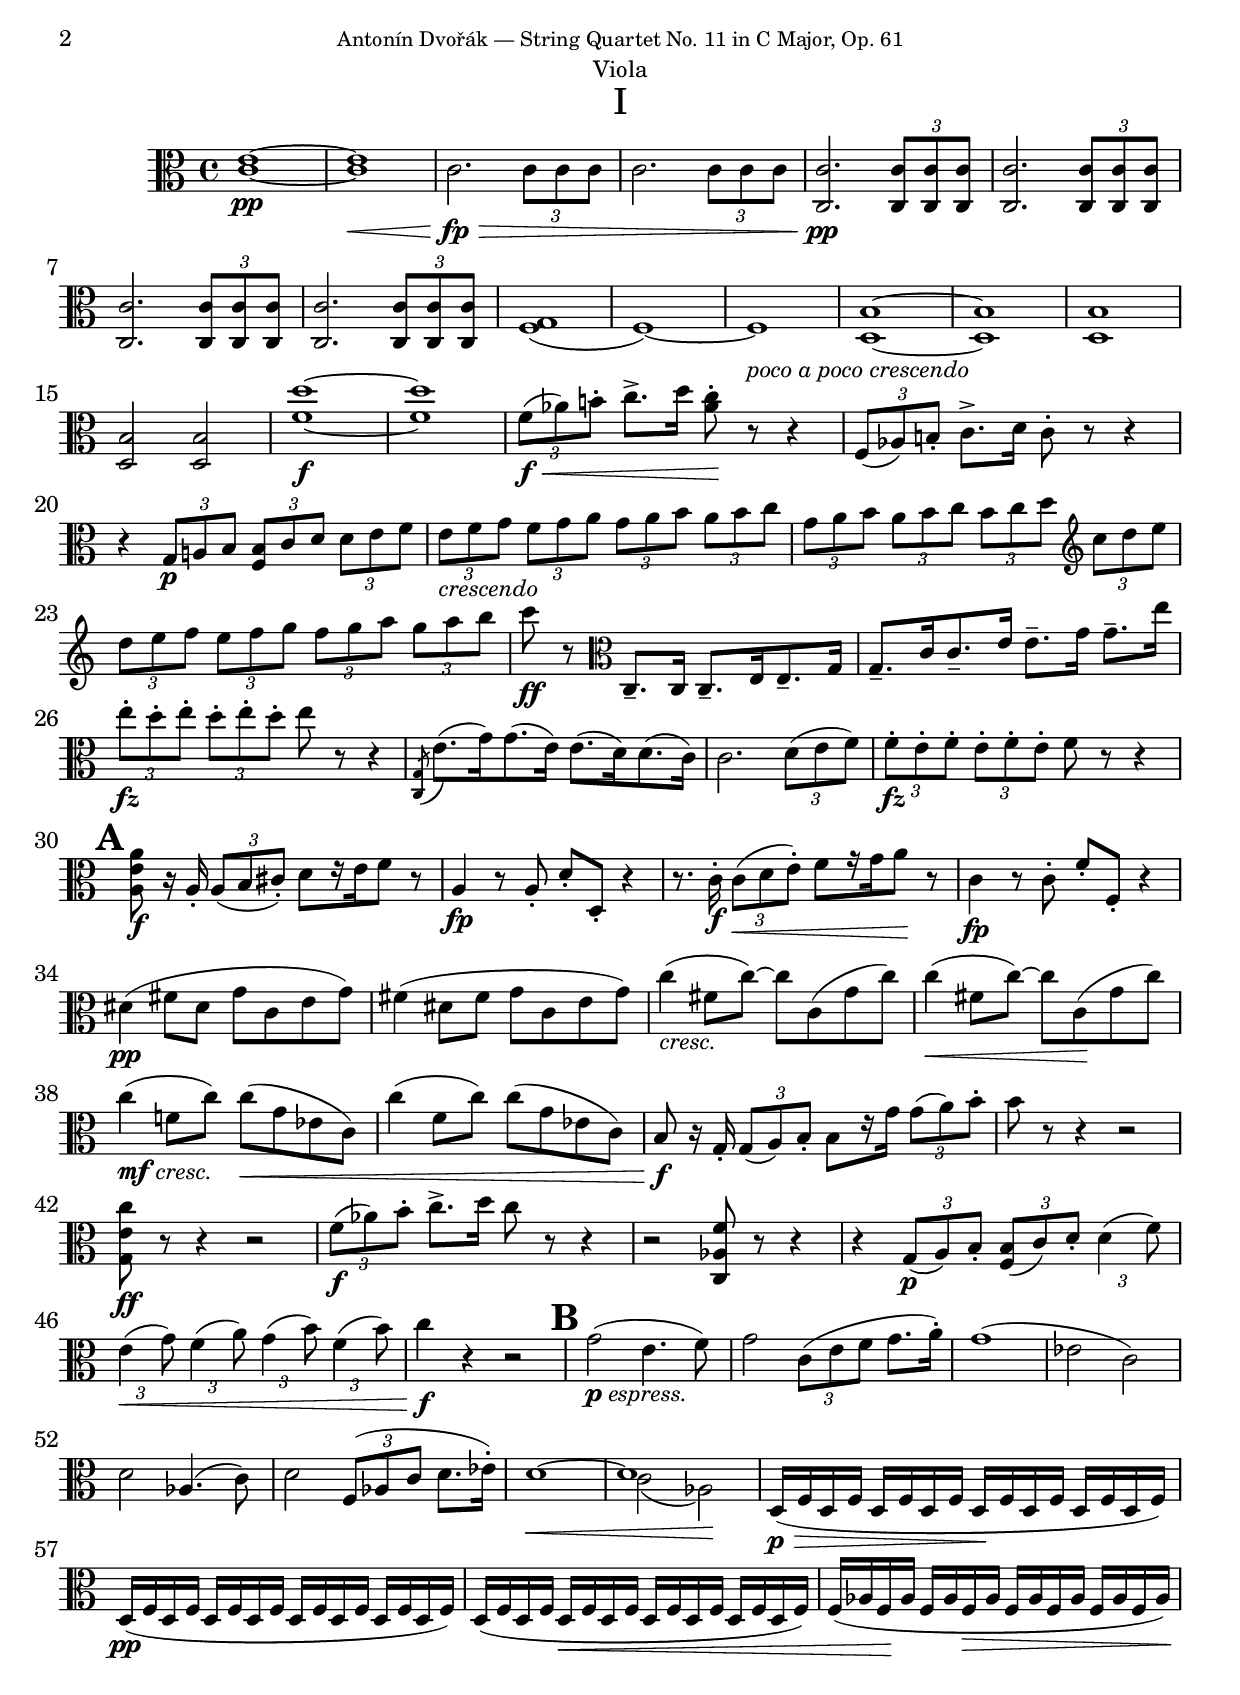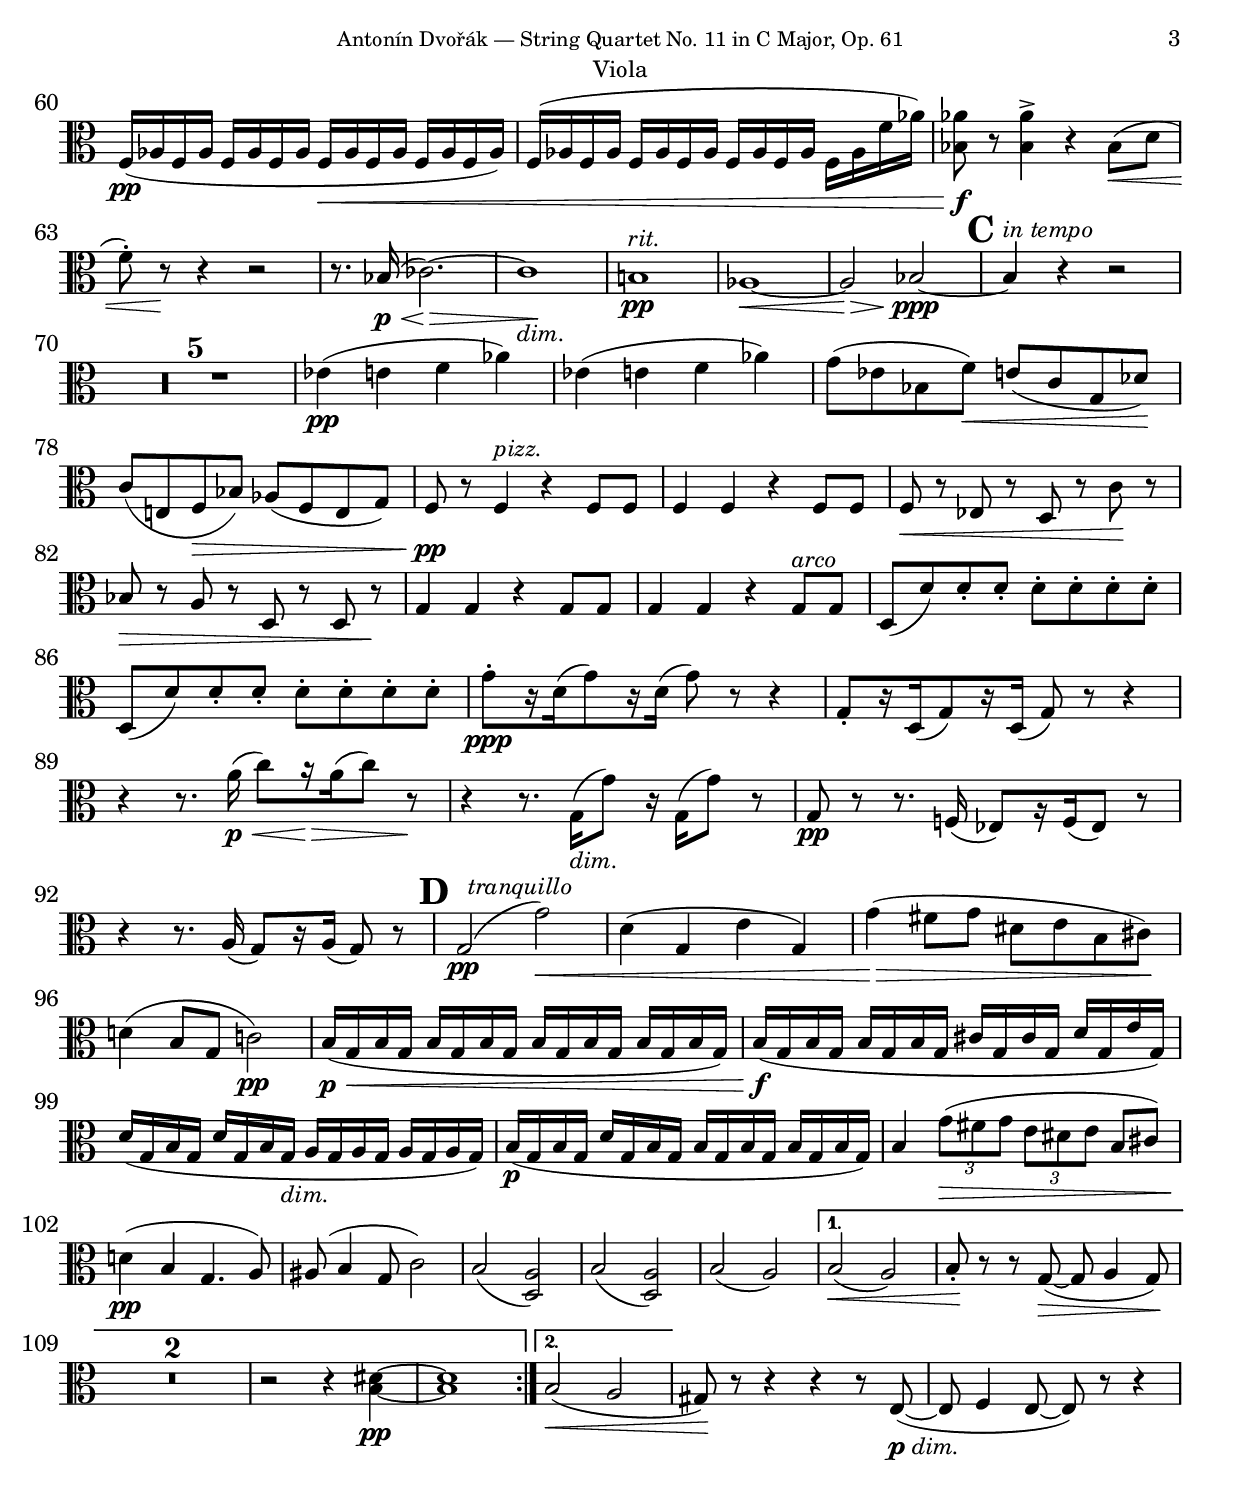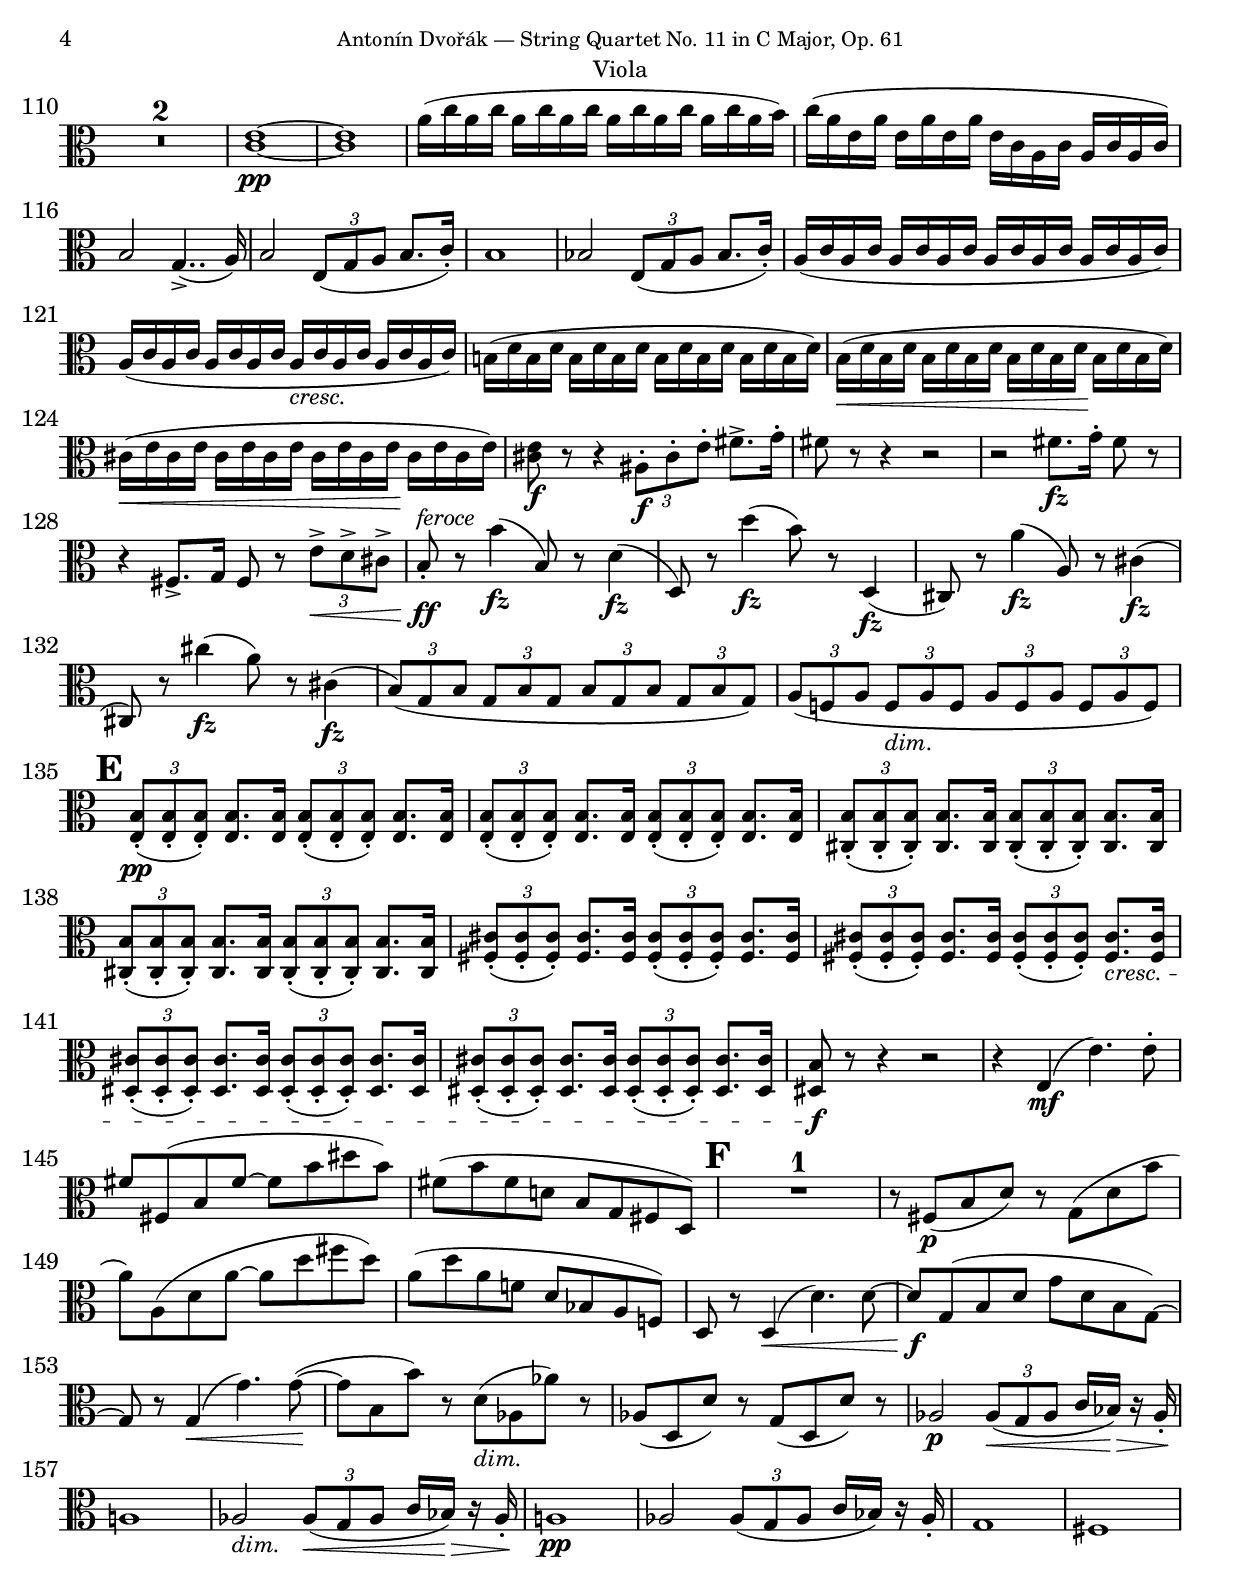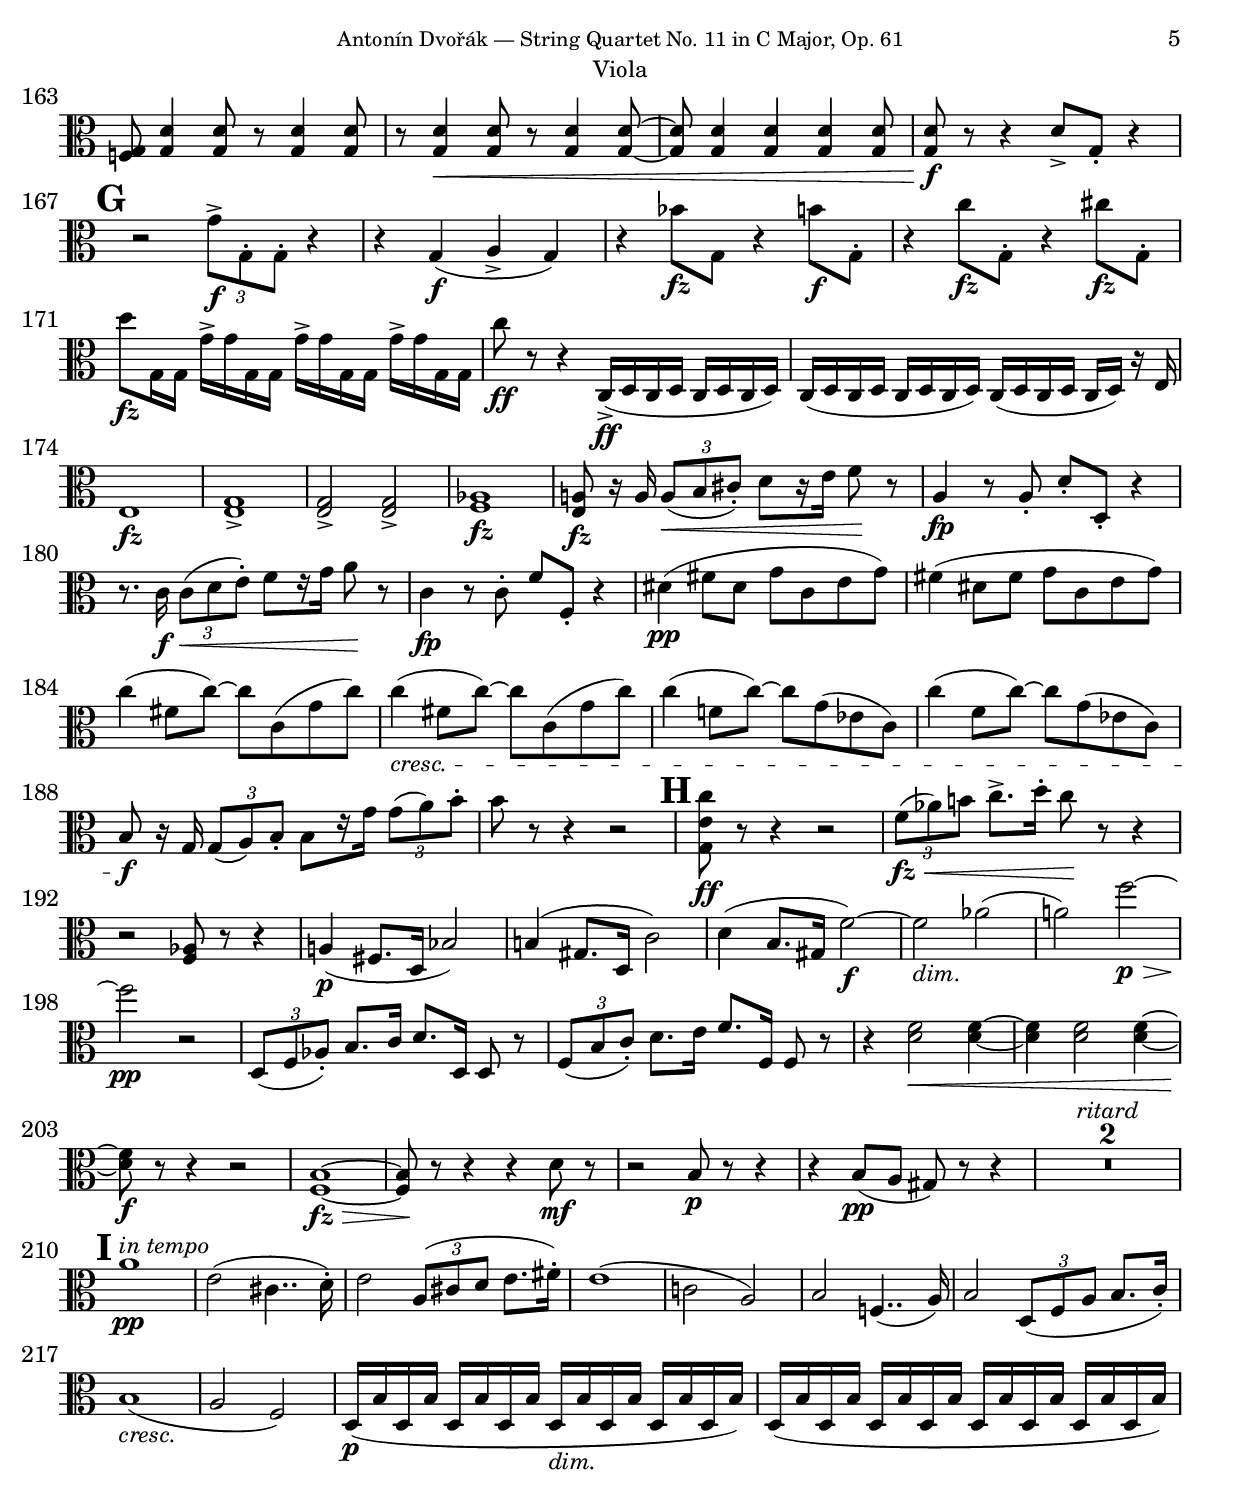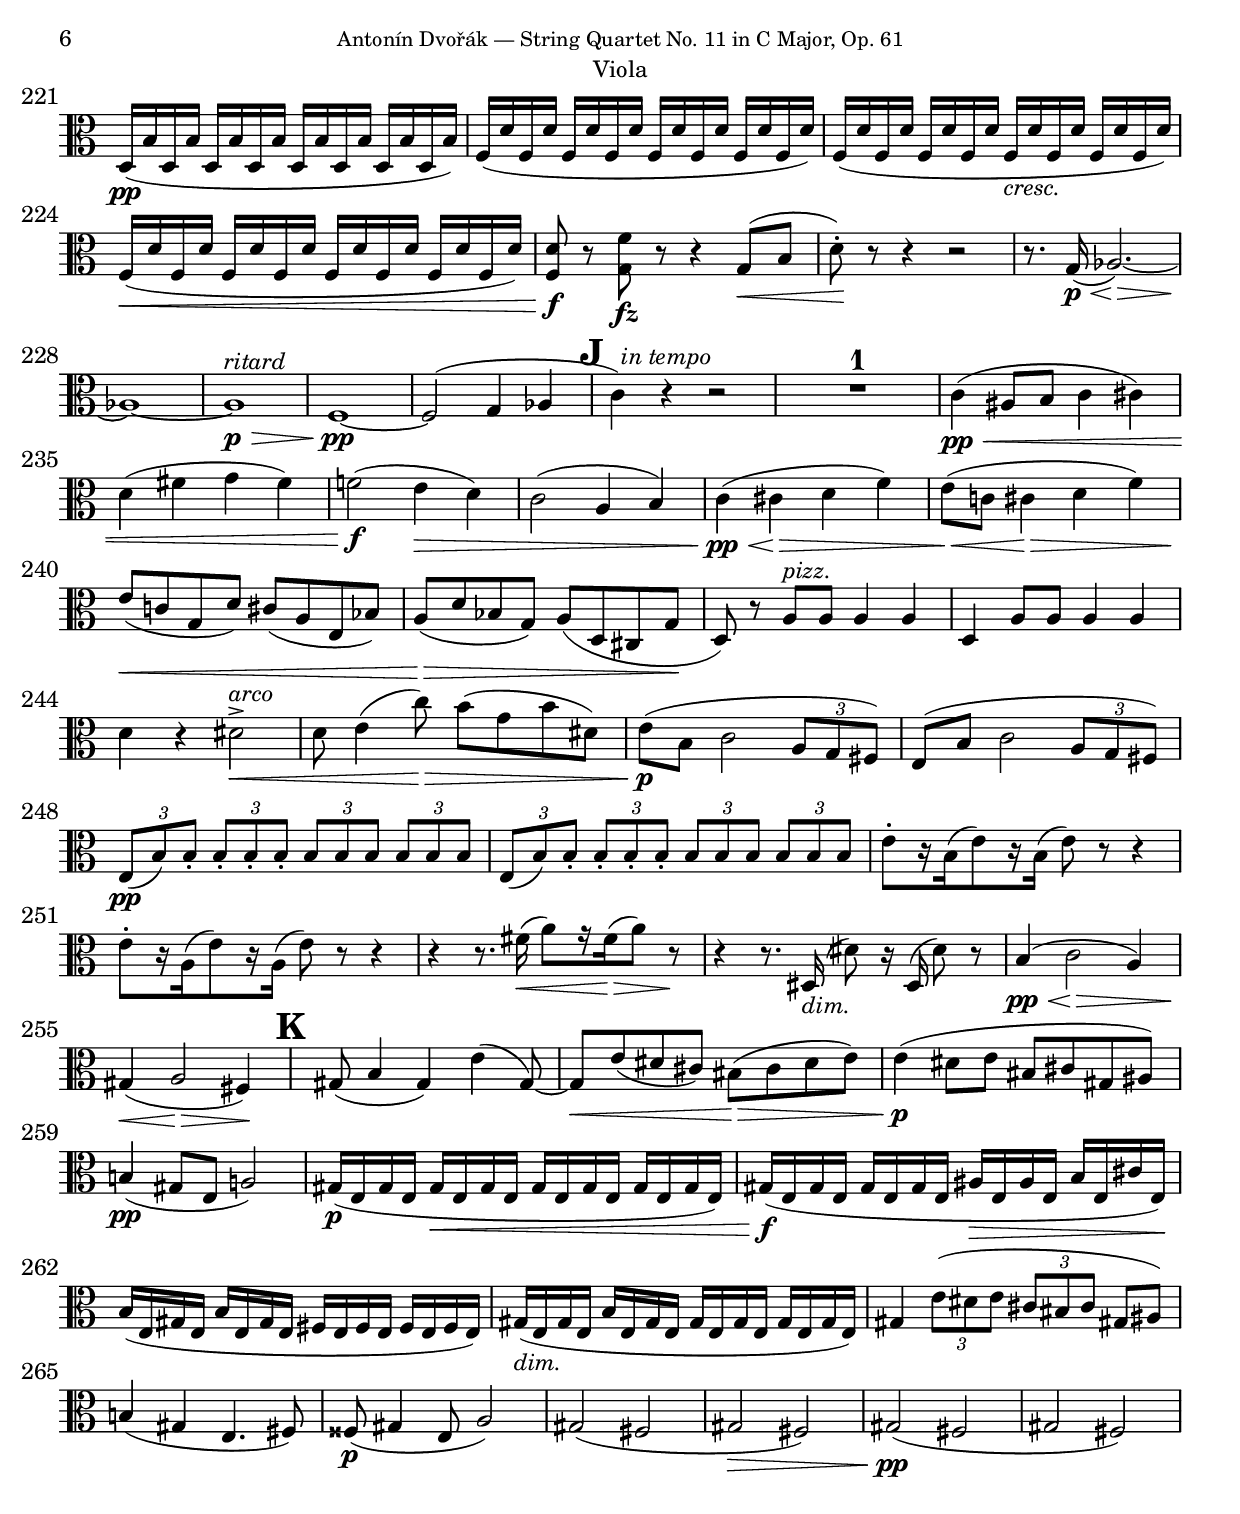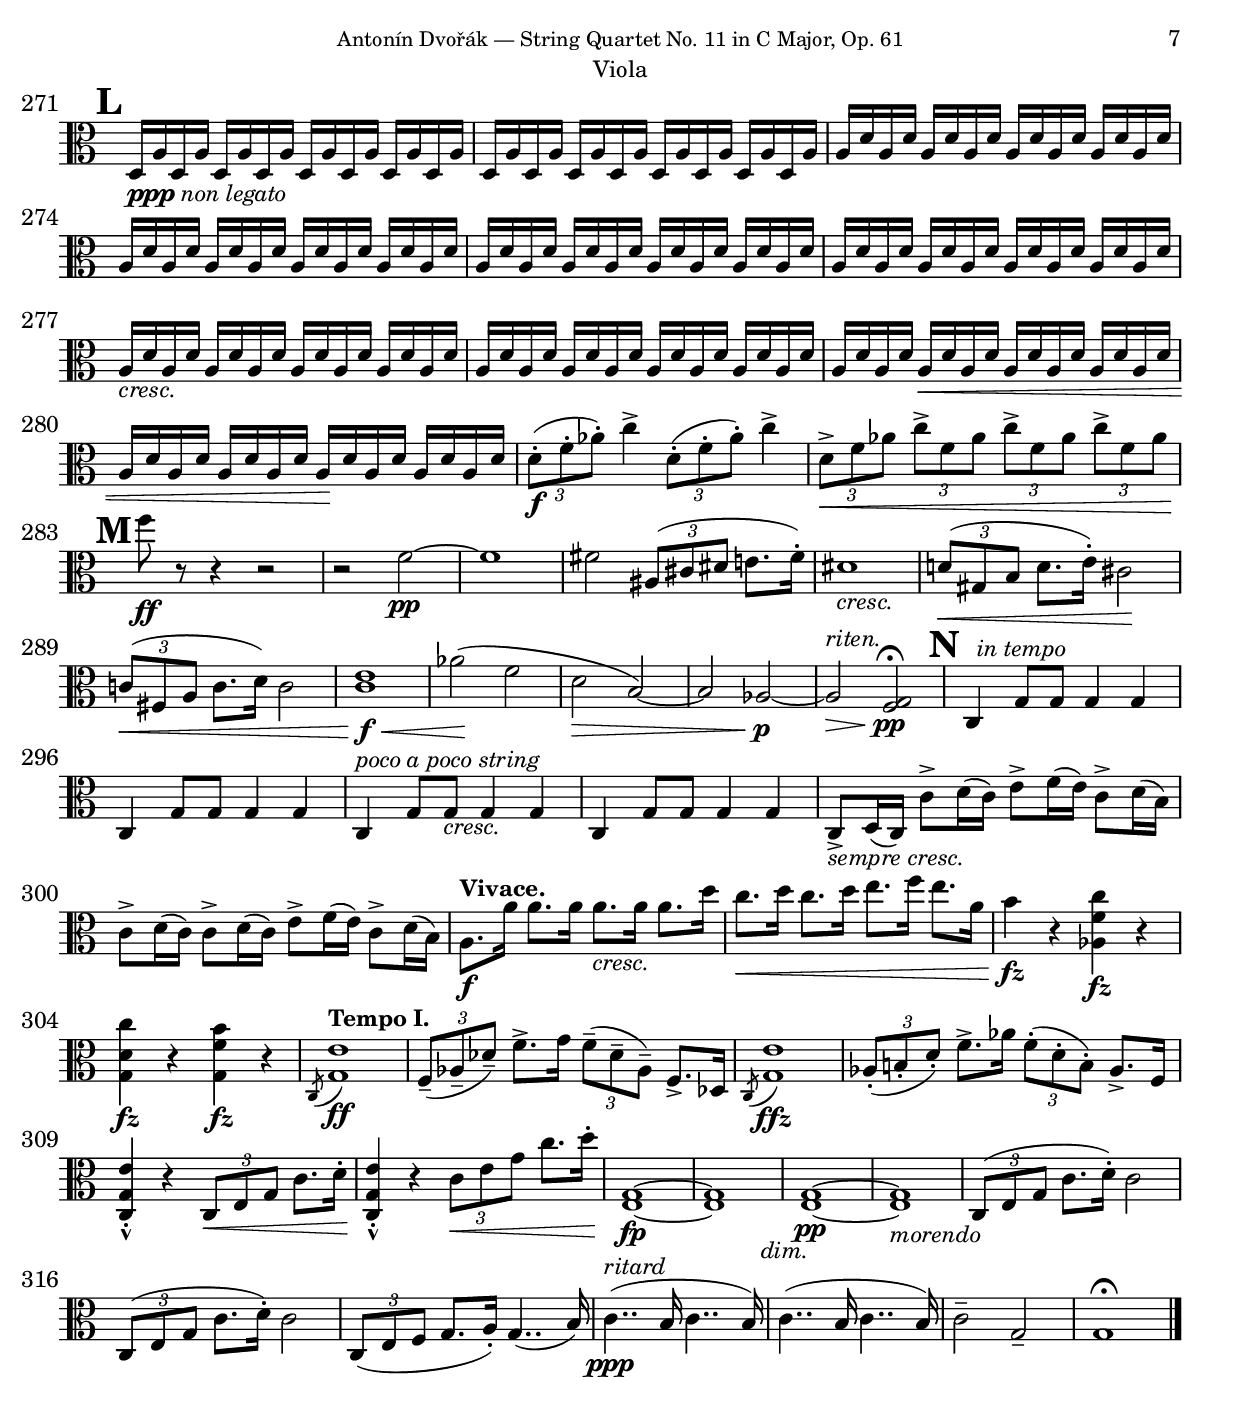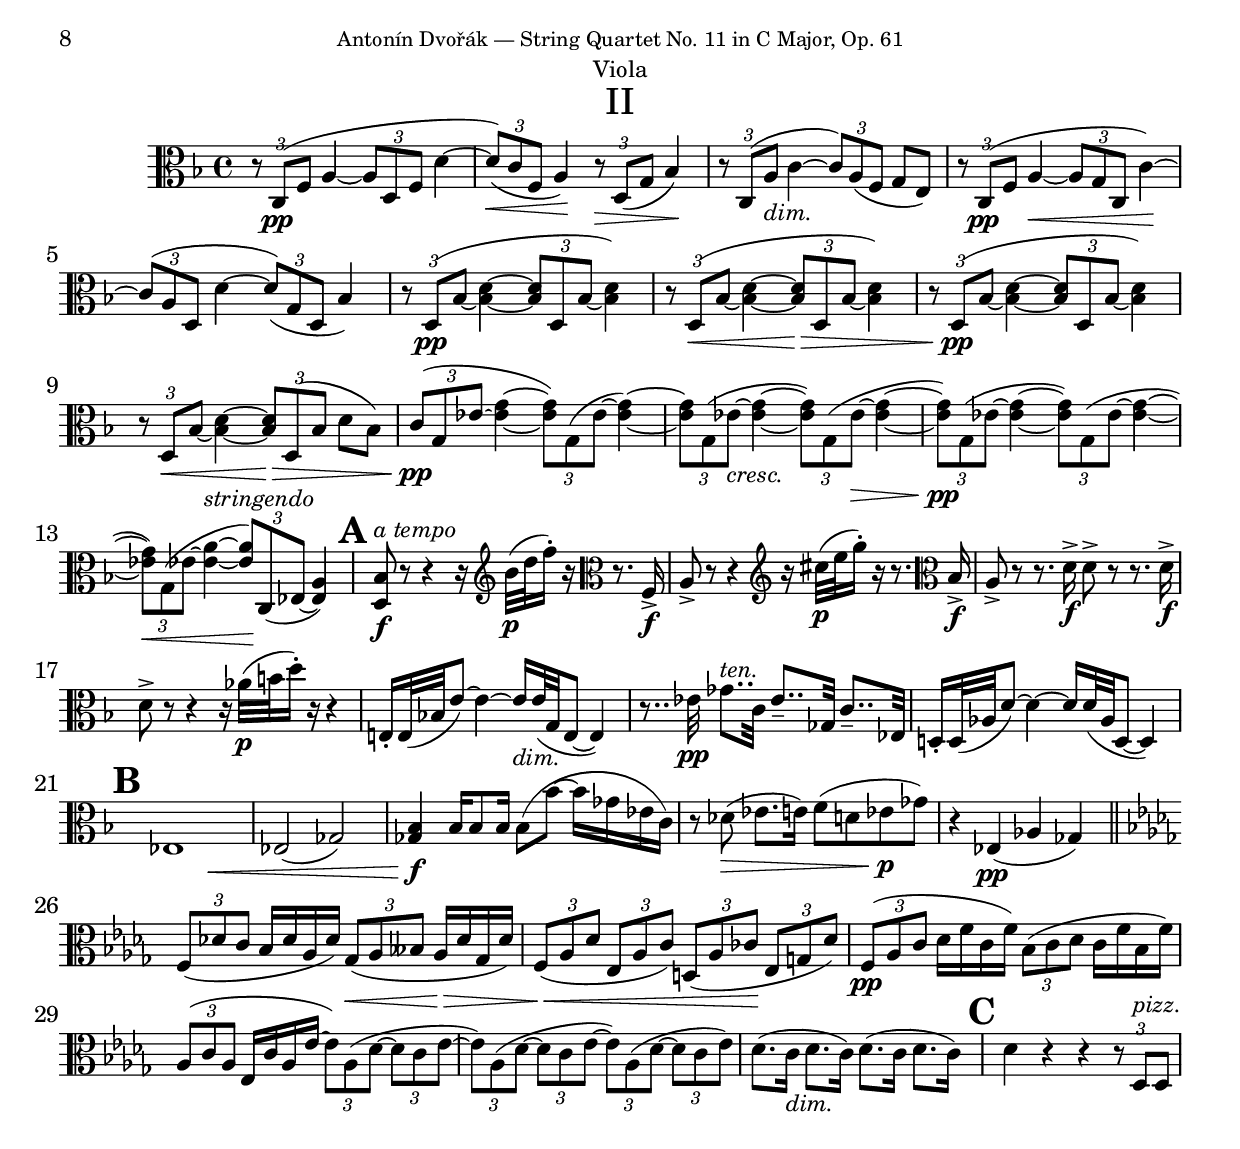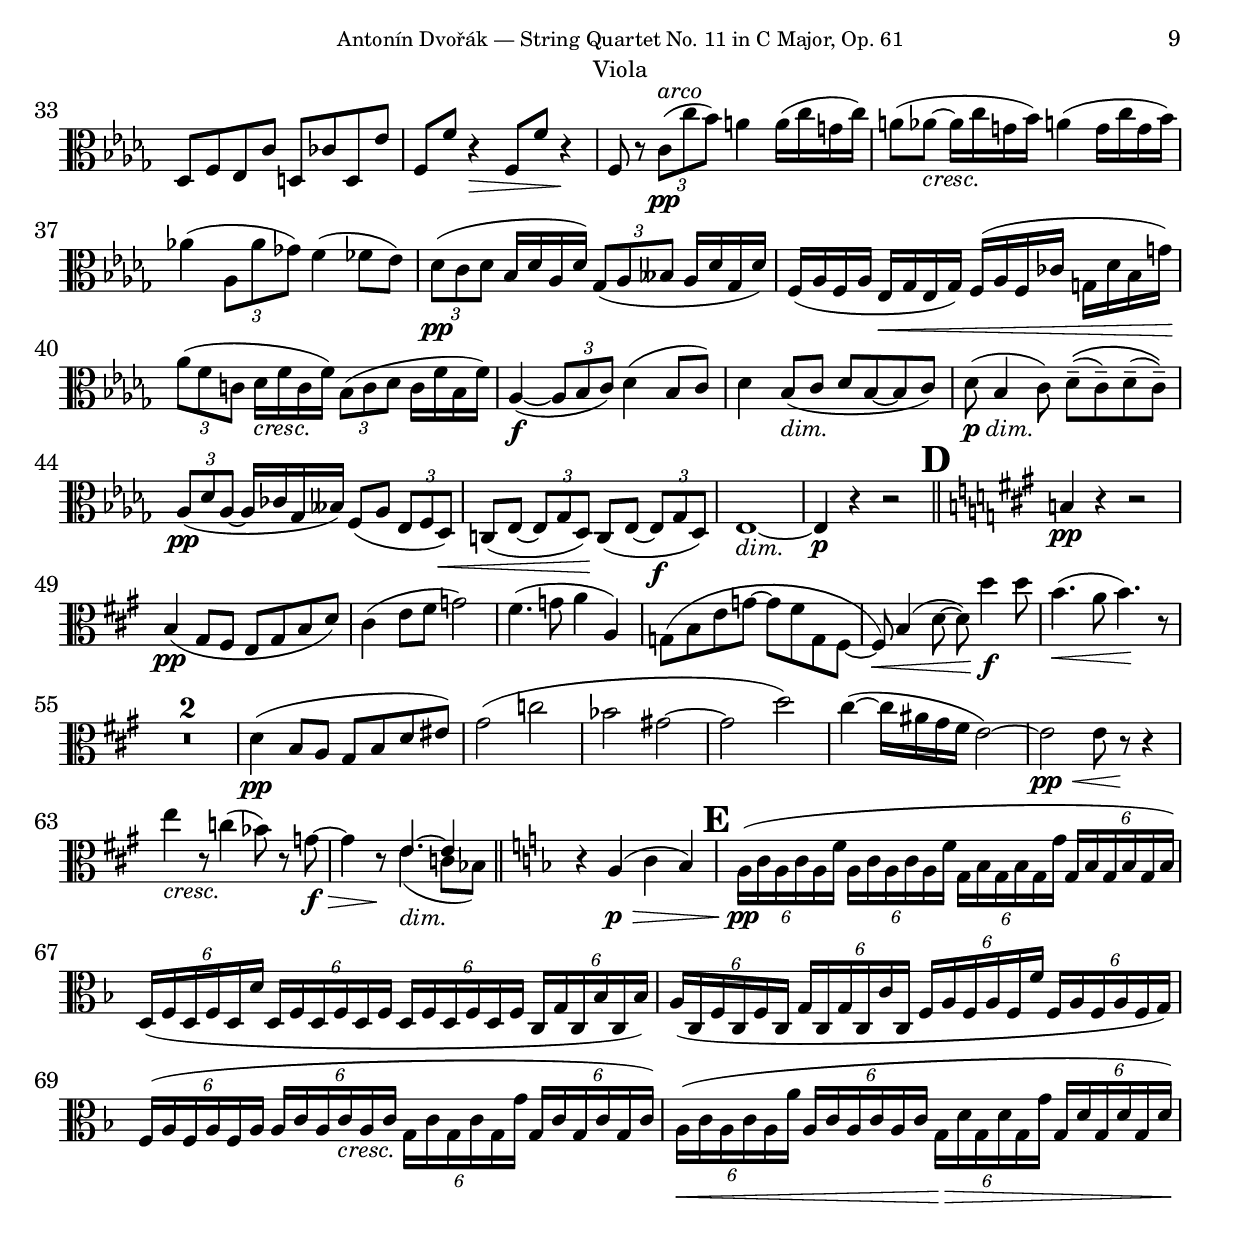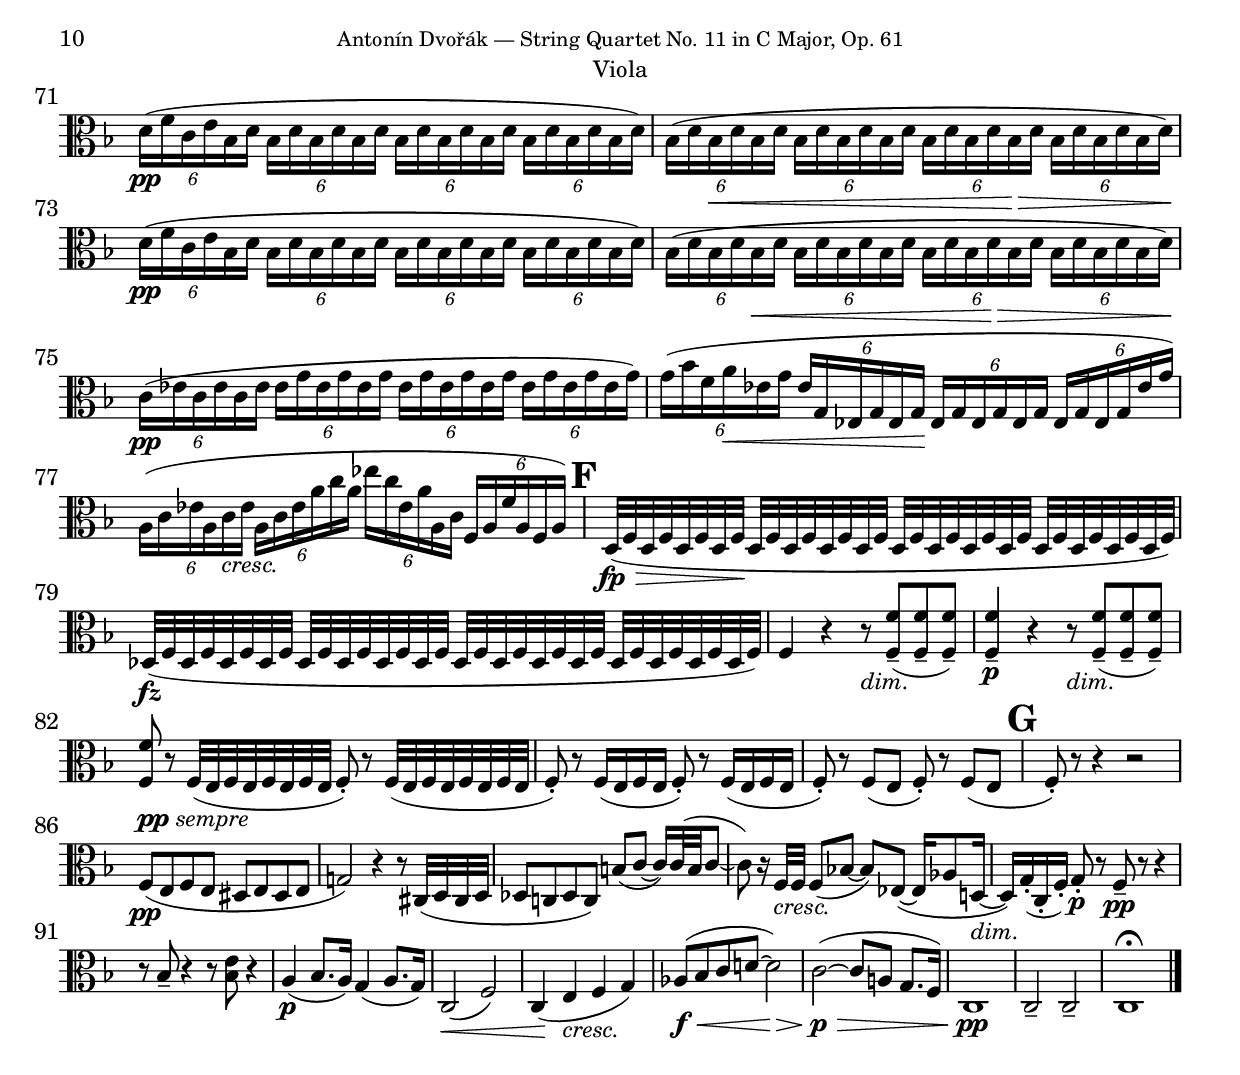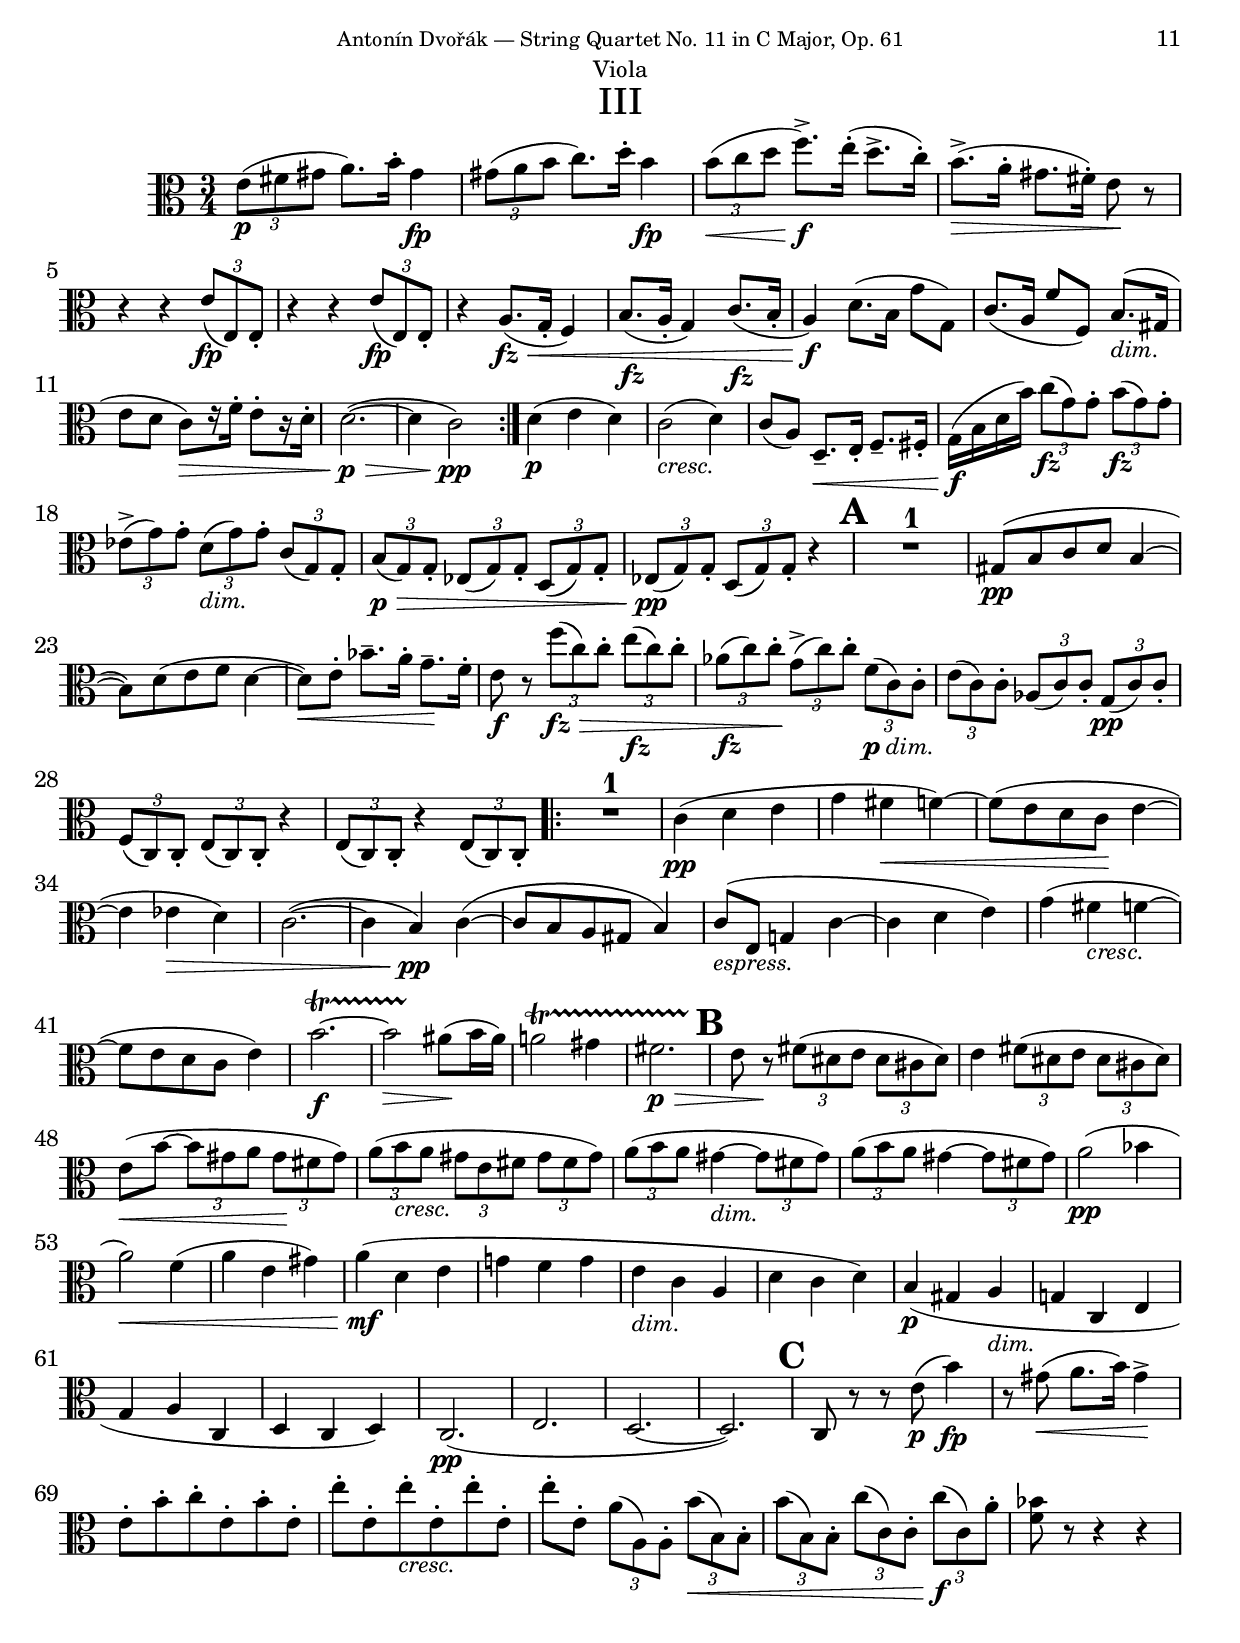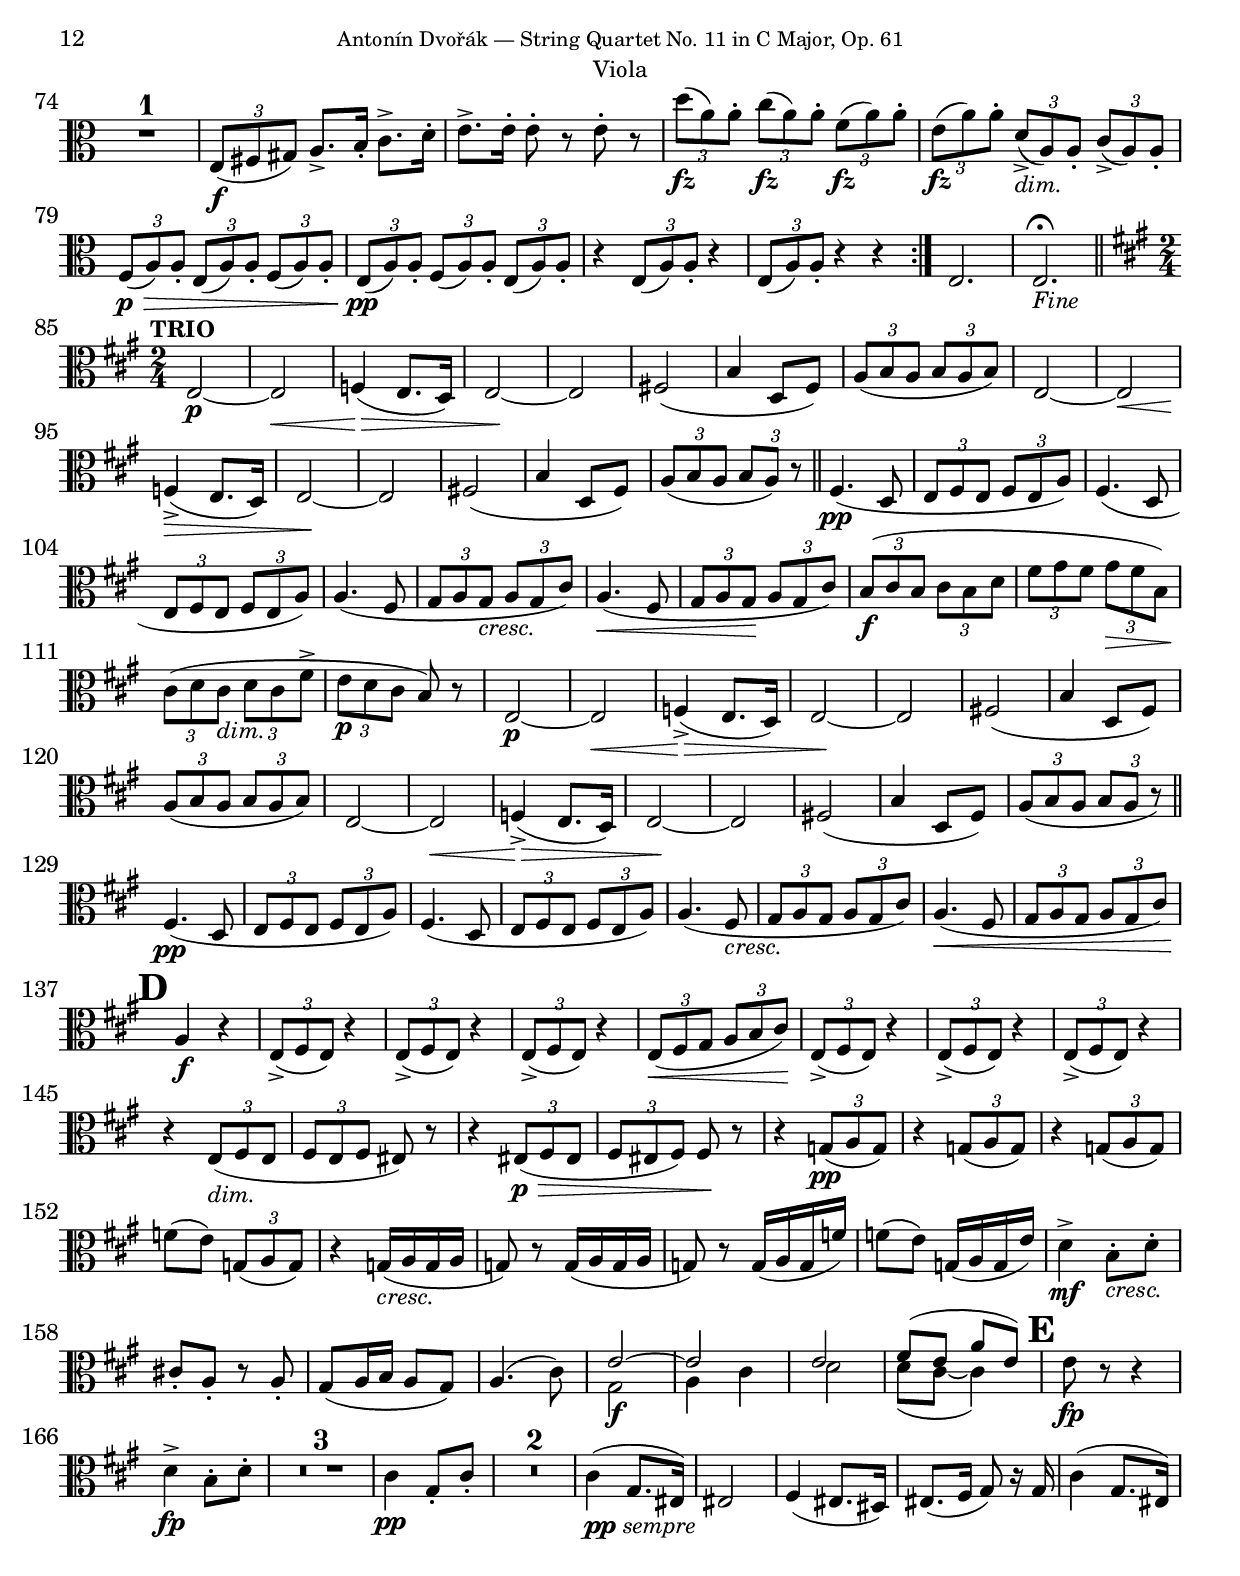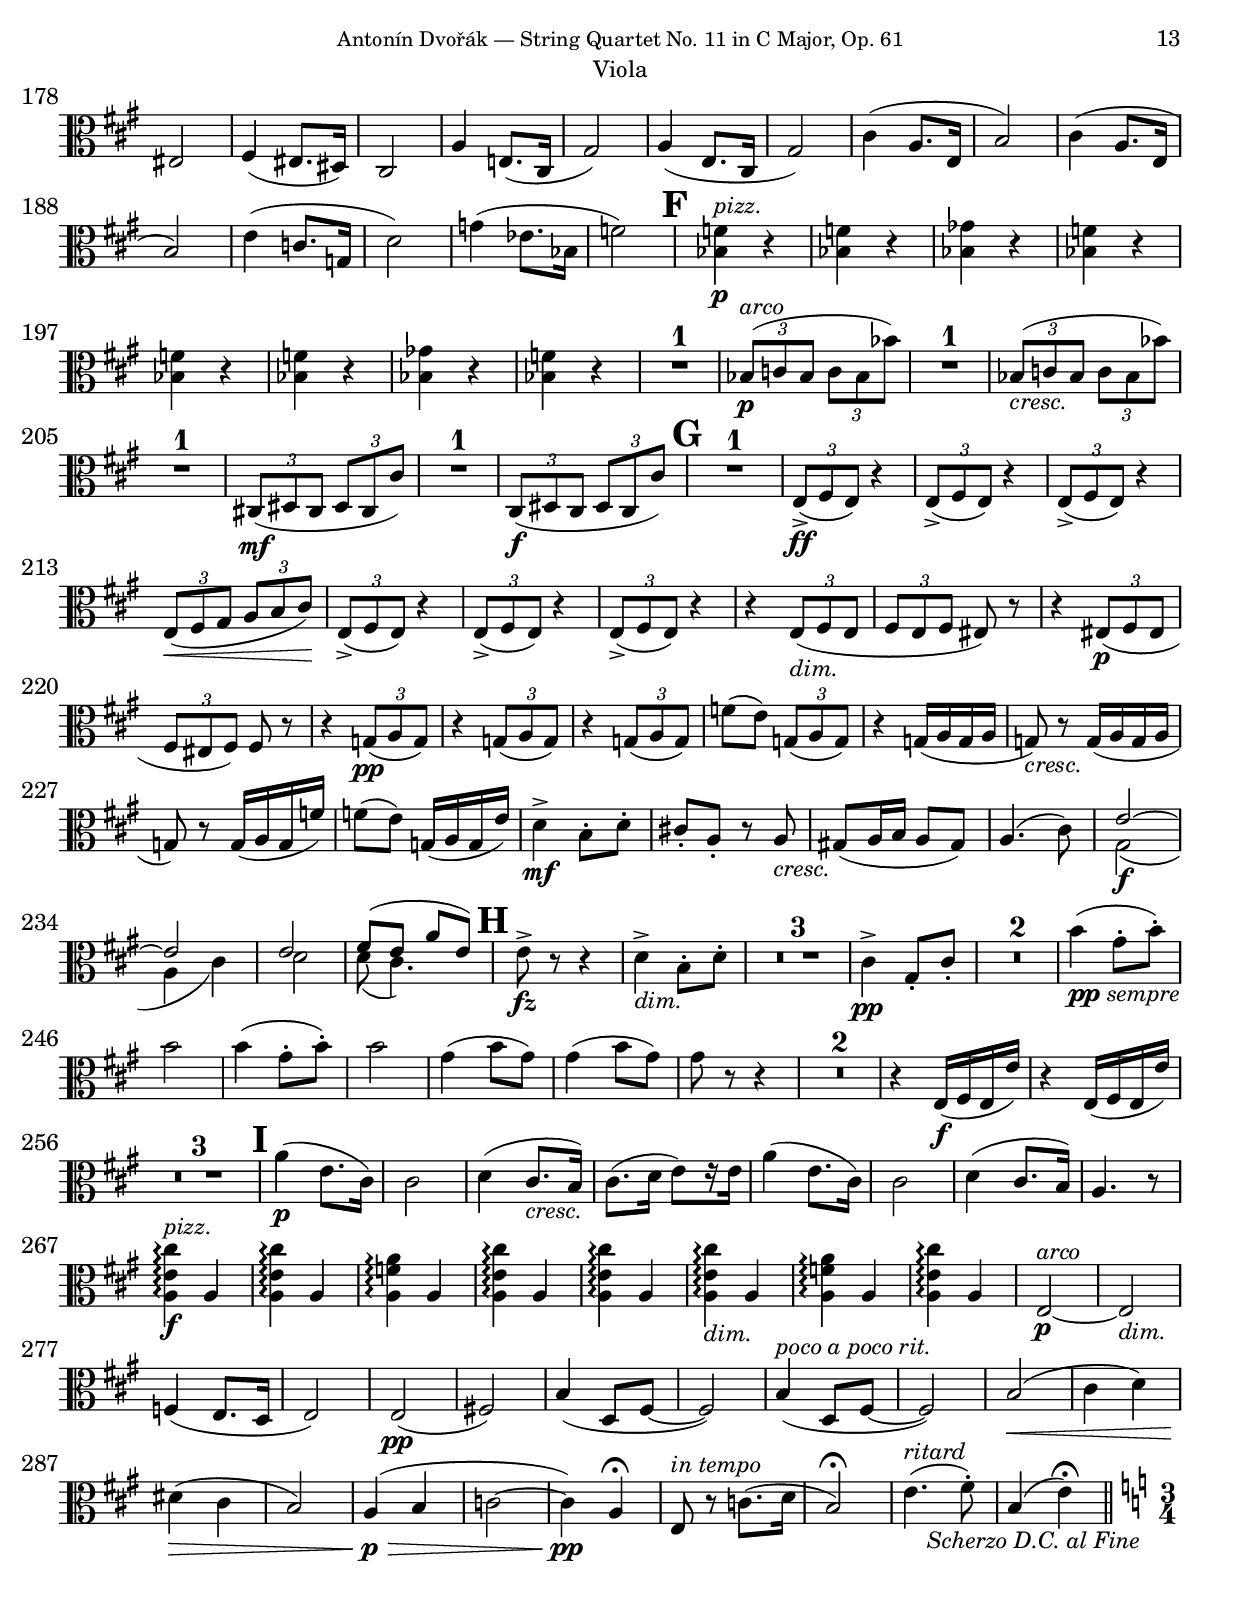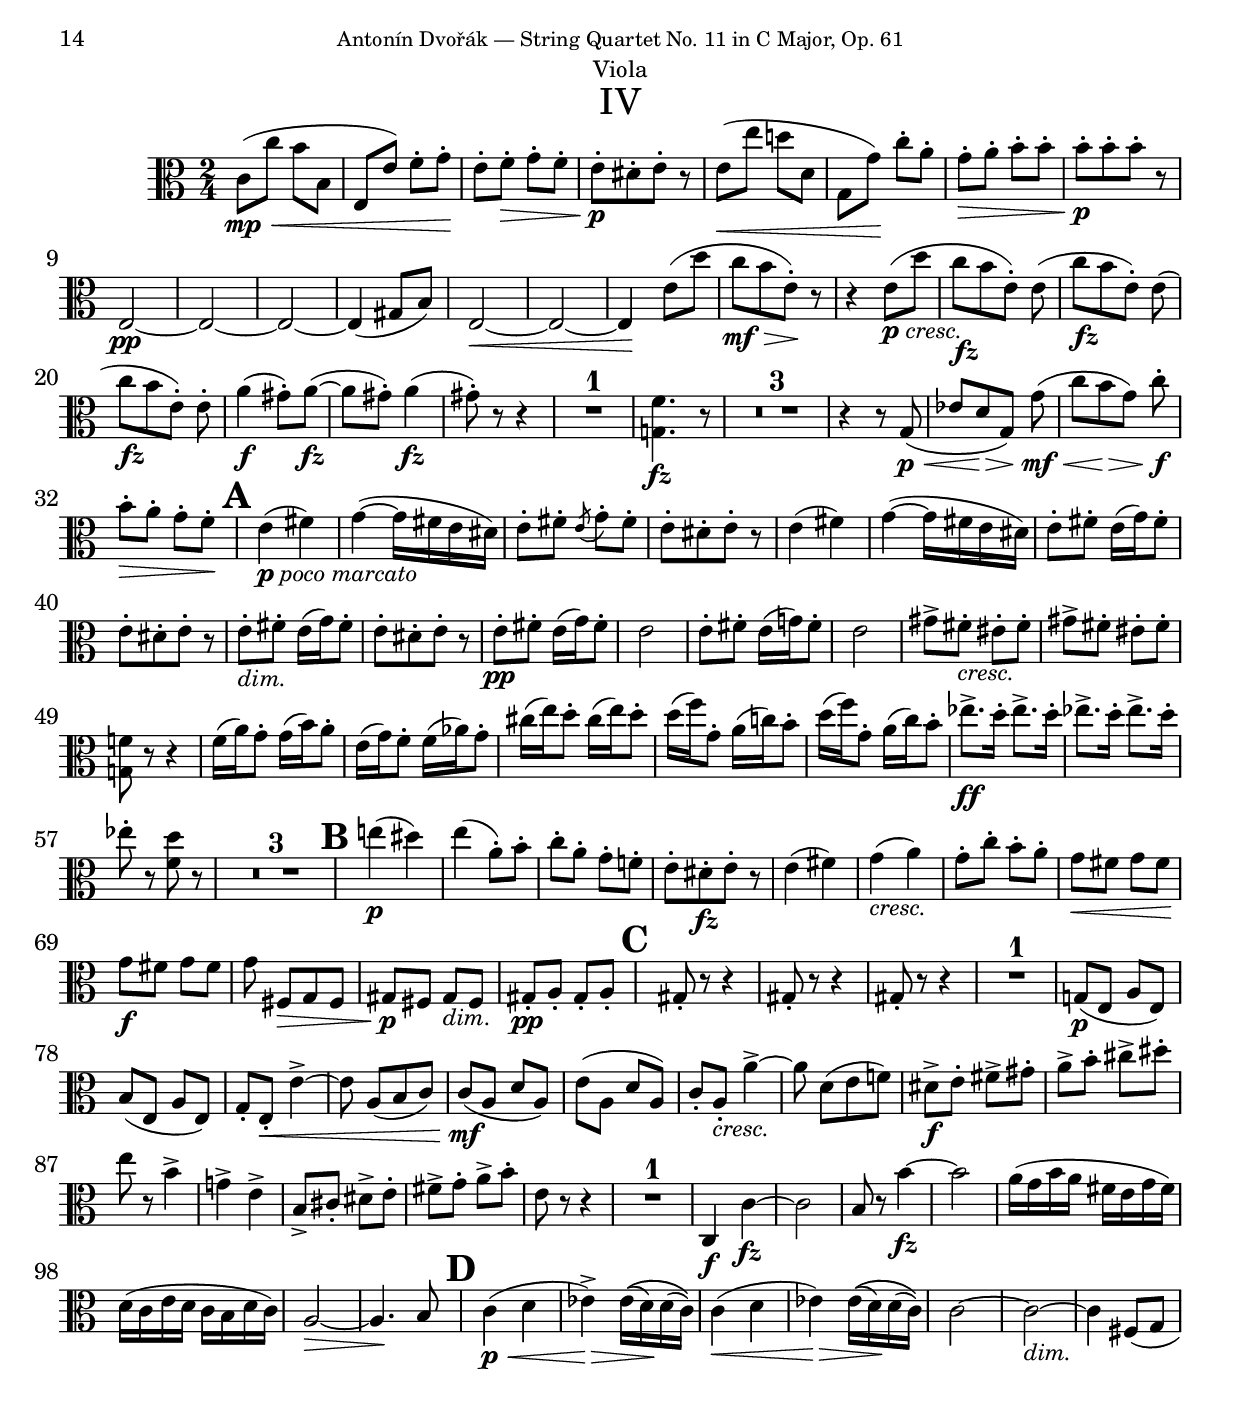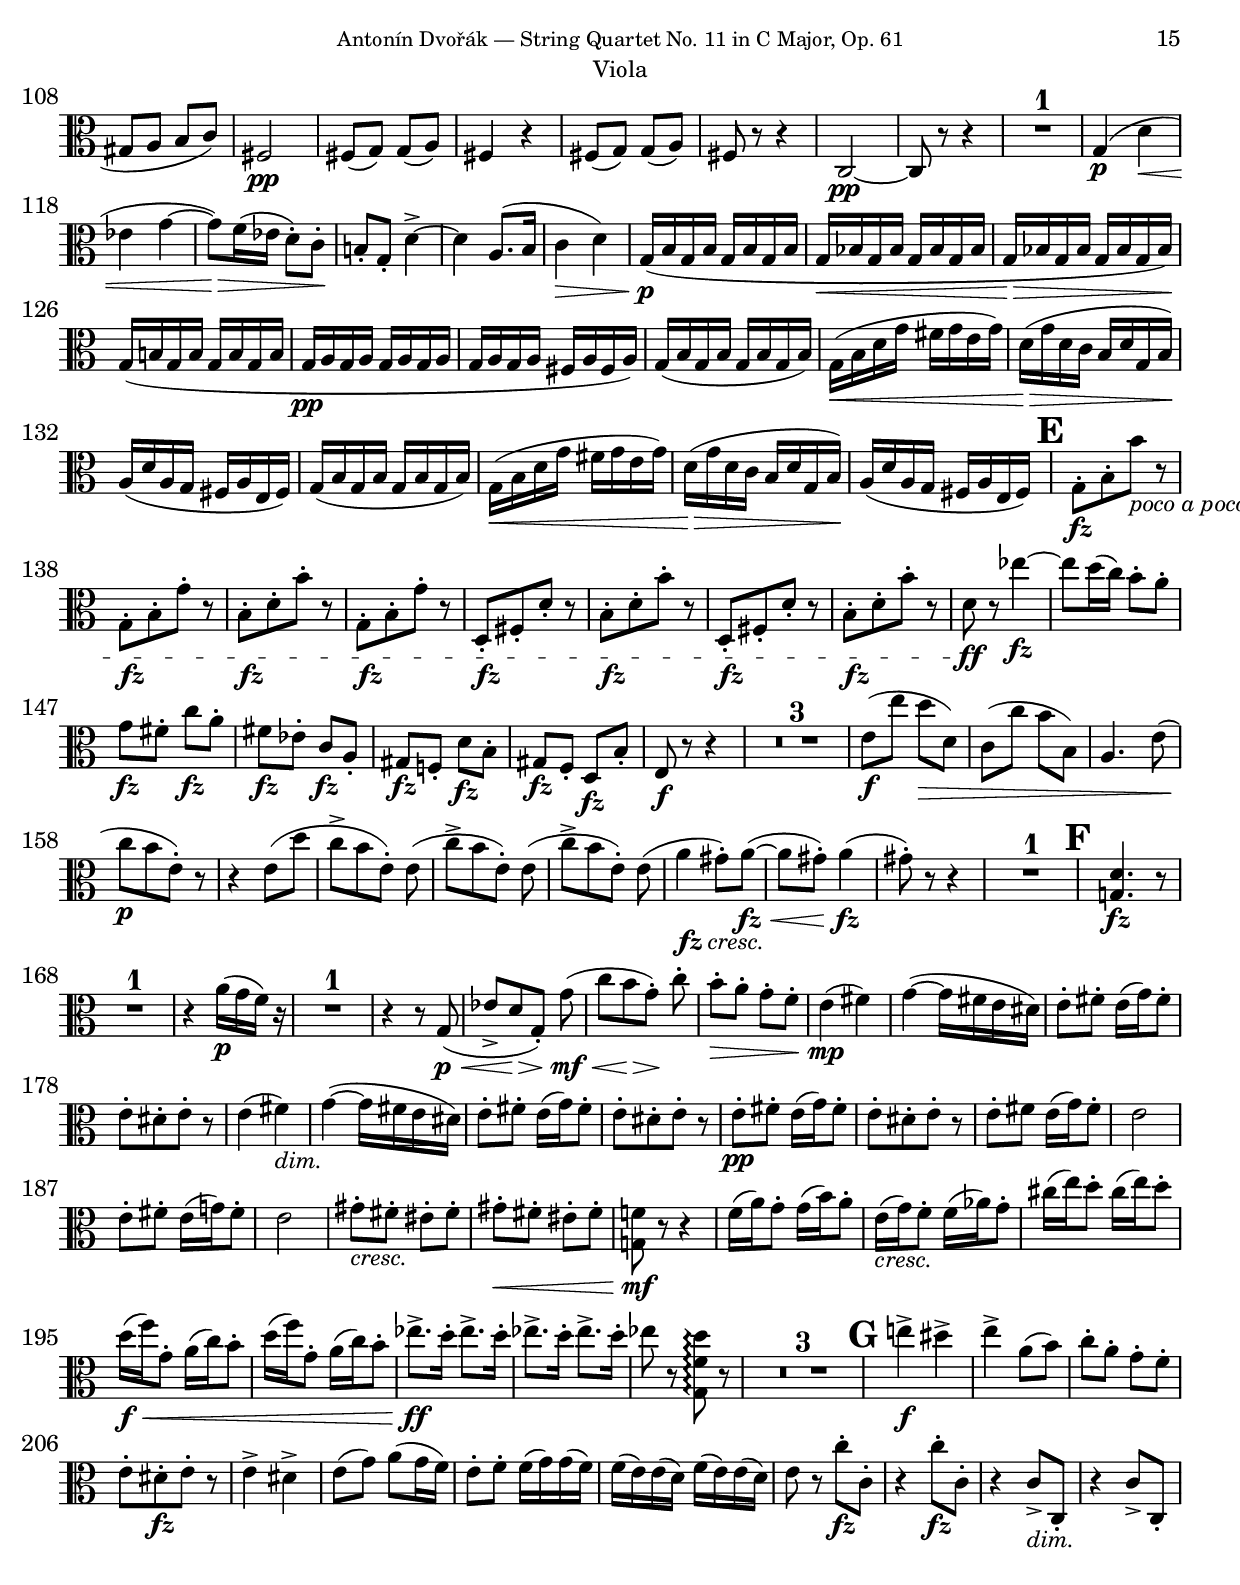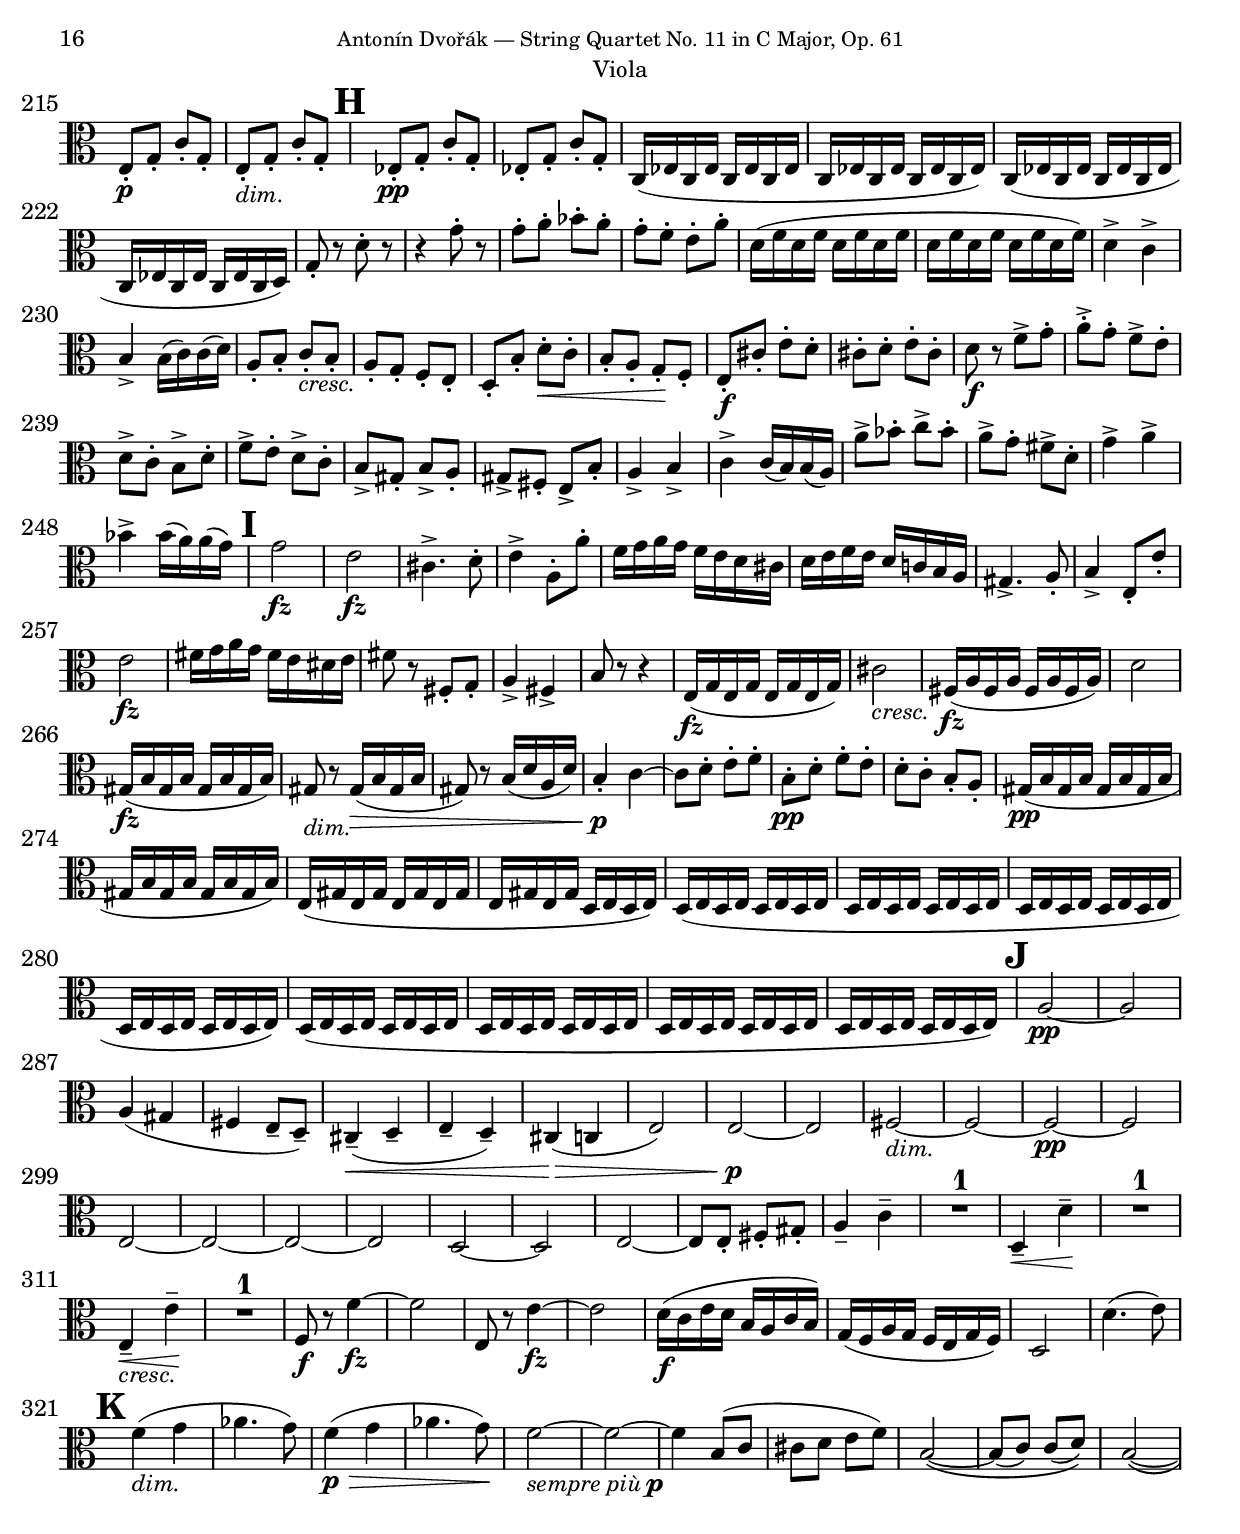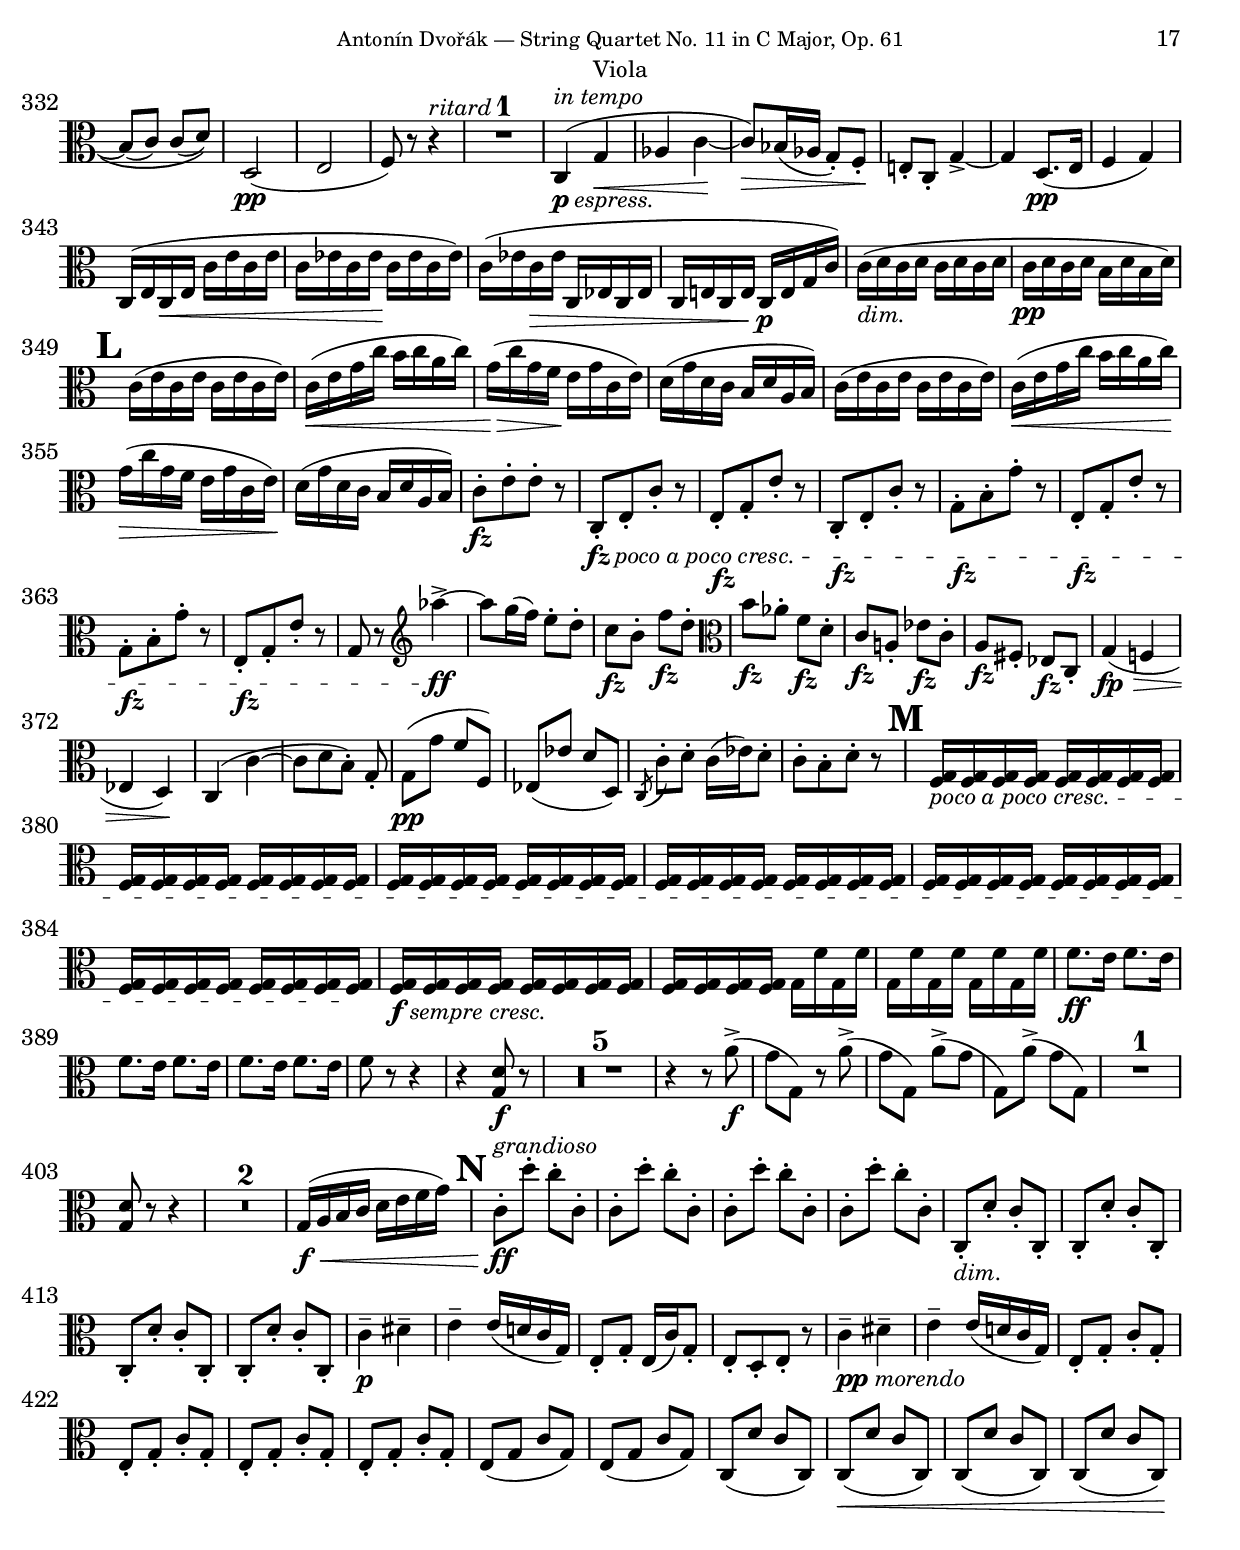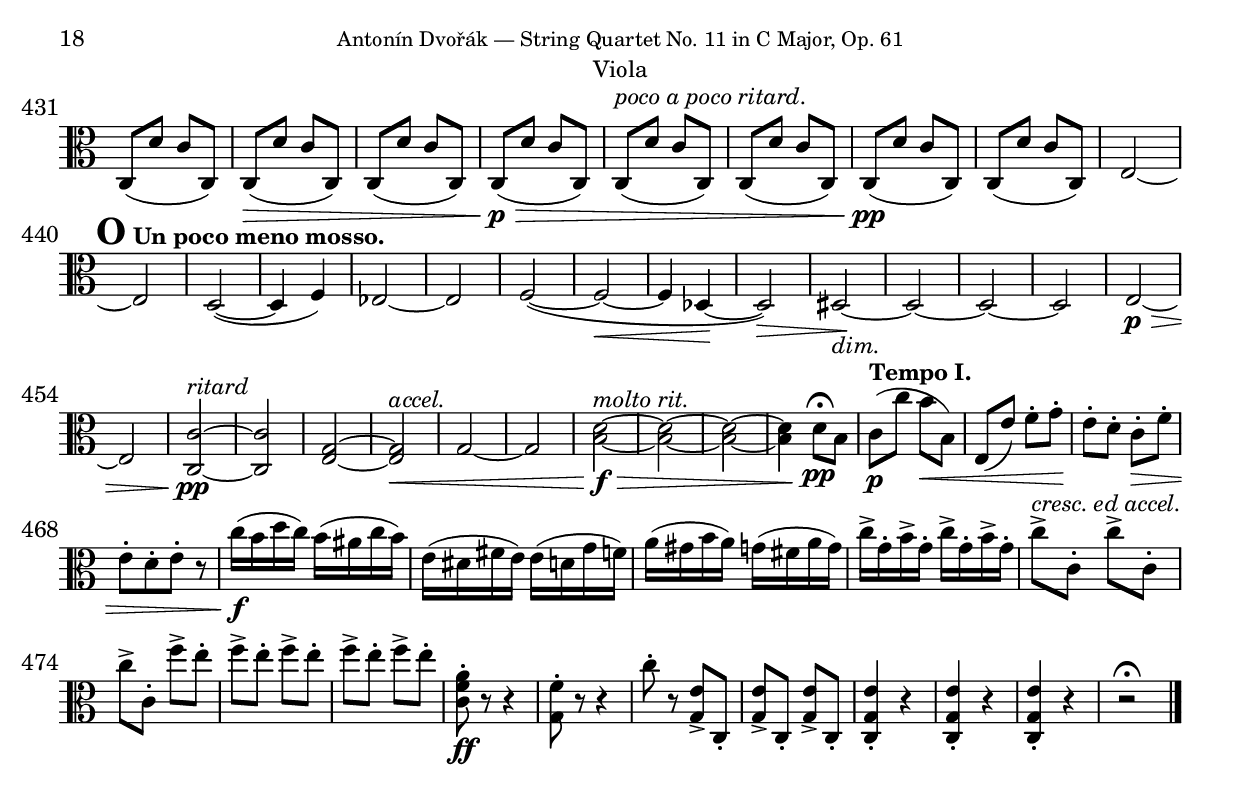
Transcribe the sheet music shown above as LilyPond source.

%###############################################################################
%#                                 H E A D E R                                 #
%###############################################################################
%
%  Composer           : Antonín Dvořák (1841 - 1904)
%  work               : String Quartet No. 11 in C Major, Op. 61
%  Source             : Berlin: N. Simrock, n.d.[1882]. Plate 8281. 
%  Type of score      : Score part for Viola
%  Typesetter         : Sébastien MANEN
%  date of initiation : Thursday 15 December 2022, 20:07
%
%###############################################################################
%#                          I N C L U D E   F I L E S                          #
%###############################################################################
\version "2.22.1"
\include "./00-Common/Quartet_n11_Op61_Header.ily"
%  work        : String Quartet No. 11 in C Major, Op. 61
%  typesetter  : Sébastien MANEN
%  date        : Thursday 15 December 2022, 20:07
%###############################################################################
%#                          P A P E R   S E C T I O N                          #
%###############################################################################
\paper {
	ragged-last-bottom = ##t
	ragged-bottom = ##t
%	indent = 0
%	left-margin = 10 \mm
%	annotate-spacing = ##t
%	top-margin = #2
%	first-page-number = 0
%	max-systems-per-page = #1
	markup-system-spacing.basic-distance = #6
%	markup-system-spacing.minimum-distance = #5
	score-markup-spacing.basic-distance = #12
	system-system-spacing.basic-distance = #10
	bookTitleMarkup = \markup {
		\column {
			\vspace #15
			\fill-line {
				\fromproperty #'header:composer
			}
			\vspace #10
			\fill-line {
				\fromproperty #'header:title
			}
			\vspace #10
			\fill-line {
				\fromproperty #'header:subtitle
			}
		}
	}
	oddHeaderMarkup = \markup {
		\on-the-fly \not-first-page \fill-line {
			\null
			\center-column {
				\smaller \fromproperty #'header:subsubtitle
				\fromproperty #'header:instrument
				%\vspace #1
			}
			\fromproperty #'page:page-number-string
		}
	}
	evenHeaderMarkup = \markup {
		\on-the-fly \not-first-page \fill-line {
			\fromproperty #'page:page-number-string
			\center-column {
				\smaller \fromproperty #'header:subsubtitle
				\fromproperty #'header:instrument
				%\vspace #1
			}
			\null
		}
	}
	oddFooterMarkup = \markup {
		\column {
			\fill-line {
				\on-the-fly #(on-page 1) \fromproperty #'header:copyright
			}
		}
	}
}

%  work        : String Quartet No. 11 in C Major, Op. 61
%  typesetter  : Sébastien MANEN
%  date        : Thursday 15 December 2022, 20:07
%###############################################################################
%#                           T I M E   S E C T I O N                           #
%###############################################################################
timeMvtI = {
	\time 4/4
}
timeMvtII = {
	\time 4/4
}
timeMvtIII = {
	\time 3/4
}
timeMvtIV = {
	\time 2/4
}

%  work        : String Quartet No. 11 in C Major, Op. 61
%  typesetter  : Sébastien MANEN
%  date        : Thursday 15 December 2022, 20:07
%###############################################################################
%#                         L A Y O U T   S E C T I O N                         #
%###############################################################################
#(set-global-staff-size 20)
%#(ly:set-option 'debug-skylines #t)
\layout {
	#(layout-set-staff-size 20)
	\set Score.alternativeNumberingStyle = #'numbers
%	\set Score.doubleRepeatType = #":|.|:"
	\set Score.markFormatter = #format-mark-alphabet
	\context {
		\Voice
		\override TupletBracket #'bracket-visibility = ##f
		\override Hairpin.to-barline = ##f
		\override TrillSpanner.bound-details.right.padding = #1
		\override Fingering.avoid-slur = #'around
		\override Arpeggio.padding = #0.25
		%\override Script.staff-padding = #'()
		\override Hairpin.height = #0.55
		\override Beam.breakable = ##t
	}
	\context {
		\Staff
		\consists #Measure_counter_engraver
		\override TupletBracket.staff-padding = ##f
		\override Fingering.staff-padding = #'()
		%\override Script.staff-padding = ##f
		\override MultiMeasureRest.space-increment = 1
	}
	\context {
		\Score
		\override RehearsalMark #'font-size = #4
		\override RehearsalMark.extra-spacing-width = #'(-0.3 . 0.3) %0.7
		\override RehearsalMark.outside-staff-priority = ##f
		\override RehearsalMark.extra-spacing-height = #'(-inf.0 . +inf.0)
		\override DynamicTextSpanner.font-size = #0
		\override BarNumber #'font-size = #0.1
		\override MeasureCounter.outside-staff-priority = #390
		\override FootnoteItem #'annotation-line = ##f
	}
}
layoutPart = \layout {
	\compressMMRests
	\compressEmptyMeasures
	\set Voice.restNumberThreshold = #0
}

%  work        : String Quartet No. 11 in C Major, Op. 61
%  typesetter  : Sébastien MANEN
%  date        : Thursday 15 December 2022, 20:07
%###############################################################################
%#                      S H O R T C U T S   S E C T I O N                      #
%###############################################################################
arco = \markup {\italic arco}
crescendo = \markup {\italic crescendo}
crescmarkup = \markup {\italic cresc.}
dimmarkup = \markup {\italic dim.}
dolce = \markup {\italic {dolce}}
fdim = \markup {\dynamic f \italic dim.}
feroce = \markup {\italic feroce}
intempo = \markup {\italic {in tempo}}
mfcresc = \markup { \dynamic mf \italic cresc.}
morendo = \markup {\italic {morendo}}
pcresc = \markup { \dynamic p \italic cresc.}
pdim = \markup { \dynamic p \italic dim.}
pizz = \markup {\italic pizz.}
pocoapococrescendo = \markup {\italic {poco a poco crescendo}}
pocoapocostring = \markup {\italic {poco a poco string}}
ppmorendo = \markup { \dynamic pp \italic {morendo}}
pppnonlegato = \markup { \dynamic ppp \italic {non legato}}
pptranquillo = \markup { \dynamic pp \italic {tranquillo}}
rit = \markup {\italic rit.}
ritard = \markup {\italic ritard}
riten = \markup {\italic riten.}
semprecresc = \markup {\italic {sempre cresc.}}
tranquillo = \markup {\italic tranquillo}
pespress = \markup { \dynamic p \italic espress.}
pespressivo = \markup { \dynamic p \italic espressivo}

ffz = #(make-dynamic-script "ffz")




atempo = \markup {\italic {a tempo}}
espress = \markup {\italic {espress.}}
ppmoltoespress = \markup { \dynamic pp \italic {molto espress.}}
stringendo = \markup {\italic stringendo}
sulG = \markup {sul G.}
ten = \markup {\italic {ten.}}
ppsempre = \markup { \dynamic pp \italic {sempre}}



fine = \markup {\italic Fine}
fzmarkup = \markup {\dynamic fz}
pdolce = \markup { \dynamic p \italic dolce.}
pocoapocoritmarkup = \markup {\italic {poco a poco rit.}}
scherzodcalfine = \markup { \right-align \italic {Scherzo D.C. al Fine}}



accel = \markup {\italic accel.}
crescedaccel = \markup {\italic {cresc. ed accel.}}
fcresc = \markup {\dynamic f \italic {cresc.}}
fsemprecresc = \markup { \dynamic f \italic {sempre cresc.}}
fzcresc= \markup {\dynamic fz \italic cresc.}
grandioso = \markup {\italic grandioso}
moltorit = \markup {\italic {molto rit.}}
mpespressivo = \markup { \dynamic mp \italic espressivo}
pnonlegato = \markup { \dynamic p \italic {non legato}}
pocoapococresc = #(make-music 'CrescendoEvent
             'span-direction START
             'span-type 'text
             'span-text "poco a poco cresc.")
pocoapocoritard = \markup {\italic {poco a poco ritard.}}
ppocomarcato = \markup { \dynamic p \italic {poco marcato}}
semprepiup = \markup {\italic {sempre più} \dynamic p}
unpocomenomosso = \markup {\bold {Un poco meno mosso.}}


%\include "./00-Common/Quartet_n11_Op61_Format_Part01_ViolinI.ily"
%  work        : String Quartet No. 11 in C Major, Op. 61
%  typesetter  : Sébastien MANEN
%  date        : Thursday 15 December 2022, 20:07
%###############################################################################
%#                       T E M P I  C O N D U C T O R S                        #
%###############################################################################
tempiMvtI = {
	\tempo "Allegro"
}
tempiMvtII = {
	\tempo "Poco adagio e molto cantabile" 4 = 50
}
tempiMvtIII = {
	\tempo "SCHERZO - Allegro vivo" 4 = 150
}
tempiMvtIV = {
	\tempo "Vivace" 4 = 130
}
%###############################################################################
%#                            T E M P I   P A R T S                            #
%###############################################################################
tempiPartMvtI = {
	
}
tempiPartMvtII = {
	
}
tempiPartMvtIII = {
	
}
tempiPartMvtIV = {
	
}

%  work        : String Quartet No. 11 in C Major, Op. 61
%  typesetter  : Sébastien MANEN
%  date        : Thursday 15 December 2022, 20:07
%###############################################################################
%#                          M U S I C   S E C T I O N                          #
%###############################################################################
musicViolaMvtI = \relative c' {
	\clef alto
	\key c \major
	\repeat volta 2 {
% mesures 1 à 5
	    <c e>1\pp~
	    q\<
	    c2.\fp\> \times 2/3 {c8 c c}
	    c2. \times 2/3 {c8 c c}
	    <c, c'>2.\pp \times 2/3 {q8 q q}
% mesures 6 à 10
	    q2. \times 2/3 {q8 q q}
	    q2. \times 2/3 {q8 q q}
	    q2. \times 2/3 {q8 q q}
	    <f g>1(
	    f)~
% mesures 11 à 15
	    f_\pocoapococrescendo
	    <d b'>~
	    q
	    q
	    q2 q
% mesures 16 à 20
	    <f' d'>1\f~
	    q
	    \times 2/3 {f8(\f\<( aes) b!-.} c8.-> d16 <aes c>8-.\! r r4
	    \times 2/3 {f,8( aes) b!-.} c8.-> d16 c8-. r r4
	    r4 \times 2/3 {g8\p a! b} \times 2/3 {<f b> c' d} \times 2/3 {d e f}
% mesures 21 à 25
	    \times 2/3 {e_\crescendo f g} \times 2/3 {f g a} \times 2/3 {g a b} \times 2/3 {a b c}
	    \times 2/3 {g a b} \times 2/3 {a b c} \times 2/3 {b c d} \clef treble \times 2/3 {c d e}
	    \times 2/3 {d e f} \times 2/3 {e f g} \times 2/3 {f g a} \times 2/3 {g a b}
	    c8\ff r \clef alto c,,,8.-- c16 c8.--[ e16 e8.-- g16]
	    g8.--[ c16 c8.-- e16] e8.-- g16 g8.-- e'16
% mesures 26 à 30
	    \times 2/3 {e8-.\fz d-. e-.} \times 2/3 {d-. e-. d-.} e8 r r4
	    \acciaccatura <c,, g'>8 e'8.([ g16) g8.( e16)] e8.([ d16) d8.( c16)]
	    c2. \times 2/3 {d8( e f)}
	    \times 2/3 {f-.\fz e-. f-.} \times 2/3 {e-. f-. e-.} f8 r r4 \mark \default
	    <a, e' a>8\f r16 a-. \times 2/3 {a8( b cis-.)} d8[ r16 e f8] r
% mesures 31 à 35
	    a,4\fp r8 a-. d-. d,-. r4
	    r8. c'16-.\f \times 2/3 {c8(\< d e-.)} f8[ r16 g a8]\! r
	    c,4\fp r8 c-. f-. f,-. r4
	    dis'4\pp( fis8 dis g c, e g)
	    fis4( dis8 fis g c, e g)
% mesures 36 à 40
	    c4(_\crescmarkup fis,8 c')~ c c,( g' c)
	    c4(\< fis,8 c')~ c c,(\! g' c)
	    c4(_\mfcresc f,!8 c') c(\< g ees c)
	    c'4( f,8 c') c( g ees c)
	    b8\f r16 g-. \times 2/3 {g8( a) b-.} b8[ r16 g'] \times 2/3 {g8( a) b-.}
% mesures 41 à 45
	    b r r4 r2
	    <g, e' c'>8\ff r r4 r2
	    \times 2/3 {f'8\f( aes) b-.} c8.-> d16 c8 r r4
	    r2 <c,, aes' f'>8 r r4
	    r4 \times 2/3 {g'8(\p a) b-.} \times 2/3 {<f b>( c') d-.} \times 2/3 {d4( f8)}
% mesures 46 à 50
	    \times 2/3 {e4(\< g8)} \times 2/3 {f4( a8)} \times 2/3 {g4( b8)} \times 2/3 {f4( b8)} 
	    c4\f r r2 \mark \default
	    g2(_\pespress e4. f8)
	    g2 \times 2/3 {c,8( e f} g8. a16-.)
	    g1(
% mesures 51 à 55
	    ees2 c)
	    d aes4.( c8)
	    d2 \times 2/3 {f,8( aes c} d8. ees16-.)
	    <<{
	        d1~
	        d
	    } \\ {
	        s1\<
	        c2( aes)\!
	    }>>
% mesures 56 à 60
	    d,16(\p\> f d f d f d f d\! f d f d f d f)
	    d(\pp f d f d f d f d f d f d f d f)
	    d( f d f d\< f d f d f d f d f d f)
	    f( aes f\! aes f aes f\> aes f aes f aes f aes f aes)
	    f(\pp aes f aes f aes f aes f\< aes f aes f aes f aes)
% mesures 61 à 65
	    f( aes f aes f aes f aes f aes f aes f aes f' aes)
	    <bes, aes'>8\f r q4-> r bes8(\< d
	    f-.) r\! r4 r2
	    r8. bes,16\p\<( ces2.)~\>
	    ces1\!_\dimmarkup
% mesures 66 à 70
	    b!^\rit\pp
	    aes\<~
	    aes2\> bes\ppp~ \mark \default
	    bes4^\intempo r r2
	    R1*5
% mesures 71 à 75
	    
	    
	    
	    
	    ees4(\pp e f aes)
% mesures 76 à 80
	    ees( e f aes)
	    g8( ees bes f')\< e( c g des')\!
	    c( e,! f\> bes) aes( f e g)
	    f\pp r f4^\pizz r f8 f
	    f4 f r f8 f
% mesures 81 à 85
	    f\< r ees r d r c'\! r
	    bes\> r a r d, r d r\!
	    g4 g r g8 g
	    g4 g r g8^\arco g
	    d( d') d-. d-. d-. d-. d-. d-.
% mesures 86 à 90
	    d,( d') d-. d-. d-. d-. d-. d-.
	    g-.[\ppp r16 d( g8) r16 d(] g8) r r4
	    g,8[-. r16 d( g8) r16 d]( g8) r r4
	    r4 r8. a'16(\p\< c8)[ r16\> a( c8)] r\!
	    r4 r8. g,16([_\dimmarkup g'8)] r16 g,([ g'8)] r
% mesures 91 à 95
	    g,8\pp r r8. f!16( ees8)[ r16 f( ees8)] r
	    r4 r8. a16( g8)[ r16 a(] g8) r \mark \default
	    g2\pp-\tweak X-offset #1 ^\tranquillo( g')\<
	    d4( g, e' g,)
	    g'(\> fis8 g dis e b cis)\!
% mesures 96 à 100
	    d!4( b8 g c!2)\pp
	    b16(\p\< g b g b g b g b g b g b g b g)
	    b(\f g b g b g b g cis g cis g d' g, e' g,)
	    d'( g, b g d' g, b g_\dimmarkup a g a g a g a g)
	    b(\p g b g d' g, b g b g b g b g b g)
% mesures 101 à 105
	    b4 \times 2/3 {g'8\>( fis g} \times 2/3 {e dis e} b8 cis)
	    d!4(\pp b g4. a8)
	    ais8( b4 g8 c2)
	    b( <d, a'>)
	    b'( <d, a'>)
% mesures 106 à 110
	    b'( a)
	}
	\alternative {
	    {
	        b(\< a)
	        b8-.\! r r g(~\> g a4 g8)\!
	        R1*2
	        
% mesures 111 à 115
	        r2 r4 <b dis>4\pp~
	        q1
	    }
	    {
	        b2(\< a
	    }
	}
	gis8)\! r r4 r r8 e(~_\pdim
	e f4 e8~ e) r r4
% mesures 116 à 120
	R1*2
	
	<c' e>1\pp~
	q
	a'16( c a c a c a c a c a c a c a b)
% mesures 121 à 125
	c( a e a e a e a e c a c a c a c)
	b2 g4..->( a16)
	b2 \times 2/3 {e,8( g a} b8. c16-.)
	b1
	bes2 \times 2/3 {e,8( g a} bes8. c16-.)
% mesures 126 à 130
	a16( c a c a c a c a c a c a c a c)
	a( c a c a c a c a_\crescmarkup c a c a c a c)
	b!( d b d b d b d b d b d b d b d)
	b(\< d b d b d b d b d b d\! b d b d)
	cis(\< e cis e cis e cis e cis e cis e\! cis e cis e)
% mesures 131 à 135
	<cis e>8\f r r4 \times 2/3 {ais8-.\f cis-. e-.} fis8.-> g16-.
	fis8 r r4 r2
	r2 fis8.\fz g16-. fis8 r
	r4 fis,8.-> g16 fis8 r \times 2/3 {e'8->\< d-> cis->}
	b8-.\ff^\feroce r b'4(\fz b,8) r d4(\fz
% mesures 136 à 140
	d,8) r d''4(\fz b8) r d,,4(\fz
	cis8) r a''4(\fz a,8) r cis4(\fz
	cis,8) r cis''4(\fz a8) r cis,4(\fz
	\times 2/3 {b8)( g b} \times 2/3 {g b g}  \times 2/3 {b g b} \times 2/3 {g b g)}
	\times 2/3 {a( f! a} \times 2/3 {f_\dimmarkup a f} \times 2/3 {a f a} \times 2/3 {f a f)} \mark \default
% mesures 141 à 145
	\times 2/3 {<e b'>8\pp-.( q-. q-.)} q8. q16 \times 2/3 {q8-.( q-. q-.)} q8. q16
	\times 2/3 {q8-.( q-. q-.)} q8. q16 \times 2/3 {q8-.( q-. q-.)} q8. q16
	\times 2/3 {<cis b'>8(-. q-. q-.)} q8. q16 \times 2/3 {q8-.( q-. q-.)} q8. q16
	\times 2/3 {q8-.( q-. q-.)} q8. q16 \times 2/3 {q8-.( q-. q-.)} q8. q16
	\times 2/3 {<fis cis'>8-.( q-. q-.)} q8. q16 \times 2/3 {q8-.( q-. q-.)} q8. q16
% mesures 146 à 150
	\times 2/3 {<fis cis'>8-.( q-. q-.)} q8. q16 \times 2/3 {q8-.( q-. q-.)} q8._\cresc q16
	\times 2/3 {<dis cis'>8-.( q-. q-.)} q8. q16 \times 2/3 {q8-.( q-. q-.)} q8. q16
	\times 2/3 {q8-.( q-. q-.)} q8. q16 \times 2/3 {q8-.( q-. q-.)} q8. q16
	<dis b'>8\f r r4 r2
	r4 e4(\mf e'4.) e8-.
% mesures 151 à 155
	fis fis,( b fis'~ fis b dis b)
	fis( b fis d! b g fis d) \mark \default
	R1
	r8 fis(\p b d) r g,( d' b'
	a) a,( d a'~ a d fis d)
% mesures 156 à 160
	a( d a f! d bes a f!)
	d r d4(\< d'4.) d8~
	d\f g,( b d g d b g)~
	g r g4(\< g'4.) g8~(\!
	g b, b') r d,(_\dimmarkup aes aes') r
% mesures 161 à 165
	aes,( d, d') r g,( d d') r
	aes2\p \times 2/3 {aes8(\< g aes} c16 bes)\> r16 aes-.\!
	a!1
	aes2_\dimmarkup \times 2/3 {aes8(\< g aes} c16 bes)\> r aes-.\!
	a!1\pp
% mesures 166 à 170
	aes2 \times 2/3 {aes8( g aes} c16 bes) r16 aes-.
	g1
	fis
	<f! g>8 <g d'>4 q8 r q4 q8
	r q4\< q8 r q4 q8~
% mesures 171 à 175
	q q4 q q q8
	q\f r r4 d'8-> g,-. r4 \mark \default
	r2 \times 2/3 {g'8->\f g,-. g-.} r4
	r g(\f a-> g)
	r bes'8\fz g, r4 b'8\f g,-.
% mesures 176 à 180
	r4 c'8\fz g,-. r4 cis'8\fz g,-.
	d''8\fz g,,16 g g'-> g g, g g'-> g g, g g'-> g g, g
	c'8\ff r r4 c,,16(\ff-> d c d c d c d)
	c( d c d c d c d) c16( d c d c d) r e
	e1\fz 
% mesures 181 à 185
	<e g>->
	q2-> q->
	<f aes>1\fz
	<e a!>8\fz r16 a \times 2/3 {a8(\< b cis-.)} d8[ r16 e] f8\! r
	a,4\fp r8 a-. d-. d,-. r4
% mesures 186 à 190
	r8. c'16\f\< \times 2/3 {c8( d e-.)} f8[ r16 g] a8\! r
	c,4\fp r8 c-. f f,-. r4
	dis'4(\pp fis8 dis g c, e g)
	fis4( dis8 fis g c, e g)
	c4( fis,8 c')~ c c,( g' c)
% mesures 191 à 195
	c4(_\cresc fis,8 c')~ c c,( g' c)
	c4( f,!8 c')~ c g( ees c)
	c'4( f,8 c')~ c g( ees c)
	b\f r16 g \times 2/3 {g8( a) b-.} b8[ r16 g'] \times 2/3 {g8( a) b-.}
	b r r4 r2 \mark \default
% mesures 196 à 200
	<g, e' c'>8\ff r r4 r2
	\times 2/3 {f'8\fz\<( aes) b!} c8.-> d16-. c8\! r r4
	r2 <f,, aes>8 r r4
	a!4\p( fis8. d16 bes'2)
	b!4( gis8. d16 c'2)
% mesures 201 à 205
	d4( b8. gis16 f'2)~\f
	f_\dimmarkup  aes(
	a!) f'~\p\>
	f\pp r
	\times 2/3 {d,,8( f aes-.)} b8. c16 d8. d,16 d8 r
% mesures 206 à 210
	\times 2/3 {f8( b c-.)} d8. e16 f8. f,16 f8 r
	r4 <d' f>2\< q4~
	q q2 q4~
	q8\f r r4 r2
	<f, b>1~\fz\>
% mesures 211 à 215
	q8\! r r4 r d'8\mf r
	r2 b8\p r r4
	r b8(\pp a gis) r r4
	R1*2^\ritard
	\mark \default
% mesures 216 à 220
	a'1\pp^\intempo 
	e2( cis4.. d16-.)
	e2 \times 2/3 {a,8( cis d} e8. fis16-.)
	e1(
	c!2 a)
% mesures 221 à 225
	b f!4..( a16)
	b2 \times 2/3 {d,8( f a} b8. c16-.)
	b1(_\crescmarkup
	a2 f)
	d16(\p b' d, b' d, b' d, b' d,_\dimmarkup b' d, b' d, b' d, b')
% mesures 226 à 230
	d,( b' d, b' d, b' d, b' d, b' d, b' d, b' d, b')
	d,(\pp b' d, b' d, b' d, b' d, b' d, b' d, b' d, b')
	f( d' f, d' f, d' f, d' f, d' f, d' f, d' f, d')
	f,( d' f, d' f, d' f, d' f,_\crescmarkup d' f, d' f, d' f, d')
	f,(\< d' f, d' f, d' f, d' f, d' f, d' f, d' f, d')
% mesures 231 à 235
	<f, d'>8\f r <g f'>\fz r r4 g8(\< b
	d-.)\! r r4 r2
	r8. g,16\p\<( aes2.\>)~
	aes1\!~
	aes^\ritard\p\>
% mesures 236 à 240
	f\pp~
	f2( g4 aes \mark \default
	c)-\tweak X-offset #1 ^\intempo r r2
	R1
	c4(\pp\< ais8 b c4 cis)
% mesures 241 à 245
	d( fis g fis)
	f!2(\f e4\> d)
	c2( a4 b)
	c4(\pp\< cis\> d f)
	e8(\< c! cis4\> d f)
% mesures 246 à 250
	e8(\< c! g d') cis( a e bes')
	a\>( d bes g) a( d, cis g'\!
	d) r a'^\pizz a a4 a
	d, a'8 a a4 a
	d r dis2^\arco->\<
% mesures 251 à 255
	d8 e4( c'8)\> b( g b dis,)
	e(\p b c2 \times 2/3 {a8 g fis)}
	e8( b' c2 \times 2/3 {a8 g fis)}
	\times 2/3 {e(\pp b') b-.} \times 2/3 {b-. b-. b-.} \times 2/3 {b b b} \times 2/3 {b b b}
	\times 2/3 {e,( b') b-.} \times 2/3 {b-. b-. b-.} \times 2/3 {b b b} \times 2/3 {b b b}
% mesures 256 à 260
	e8-.[ r16 b( e8) r16 b(] e8) r r4
	e8-.[ r16 a,( e'8) r16 a,(] e'8) r r4
	r4 r8. fis16(\< a8)[ r16 fis\>( a8]) r\!
	r4 r8. dis,,16(_\dimmarkup dis'8) r16 dis,( dis'8) r
	b4\pp(\< c2\> a4)
% mesures 261 à 265
	gis4(\< a2\> fis4)\! \mark \default
	gis8( b4 gis) e'( gis,8)~
	gis\< e'( dis cis) bis(\> cis dis e)
	e4(\p dis8 e bis cis gis ais)
	b!4(\pp gis8 e a!2)
% mesures 266 à 270
	gis16(\p e gis e gis\< e gis e gis e gis e gis e gis e)
	gis(\f e gis e gis e gis e ais\> e ais e b' e, cis' e,)\!
	b'( e, gis e b' e, gis e fis e fis e fis e fis e)
	gis(_\dimmarkup e gis e b' e, gis e gis e gis e gis e gis e)
	gis4 \times 2/3 {e'8( dis e} \times 2/3 {cis bis cis} gis!8 ais)
% mesures 271 à 275
	b!4( gis e4. fis8)
	fisis8(\p gis4 e8 a2)
	gis2( fis
	gis\> fis)
	gis(\pp fis
% mesures 276 à 280
	gis fis) \mark \default
	d16_\pppnonlegato a' d, a' d, a' d, a' d, a' d, a' d, a' d, a' 
	d, a' d, a' d, a' d, a' d, a' d, a' d, a' d, a' 
	a d a d a d a d a d a d a d a d 
	a d a d a d a d a d a d a d a d 
% mesures 281 à 285
	a d a d a d a d a d a d a d a d 
	a d a d a d a d a d a d a d a d 
	a_\crescmarkup d a d a d a d a d a d a d a d 
	a d a d a d a d a d a d a d a d 
	a d a d a\< d a d a d a d a d a d 
% mesures 286 à 290
	a d a d a d a d a\! d a d a d a d 
	\times 2/3 {d8\f-.( f-. aes-.)} c4-> \times 2/3 {d,8-.( f-. aes-.)} c4-> 
	\times 2/3 {d,8->\< f aes} \times 2/3 {c-> f, aes} \times 2/3 {c-> f, aes} \times 2/3 {c-> f, aes} \mark \default
	f'8\ff r r4 r2
	r f,\pp~
% mesures 291 à 295
	f1
	fis2 \times 2/3 {ais,8( cis dis} e!8. fis16-.)
	dis1_\crescmarkup
	\times 2/3 {d!8(\< gis, b} d8. e16-.) cis2\!
	\times 2/3 {c!8(\< fis, a} c8. d16) c2
% mesures 296 à 300
	<c e>1\f\<
	aes'2(\! f
	d\> b)~
	b aes\p~
	aes^\riten\> <f g>\pp\fermata \mark \default
% mesures 301 à 305
	c4-\tweak X-offset #1 ^\intempo g'8 g g4 g
	c, g'8 g g4 g
	c,^\pocoapocostring g'8 g_\crescmarkup g4 g
	c, g'8 g g4 g 
	c,8->_\semprecresc d16( c) c'8-> d16( c) e8-> f16( e) c8-> d16( b)
% mesures 306 à 310
	c8-> d16( c) c8-> d16( c) e8-> f16( e) c8-> d16( b)
	\tempo "Vivace." a8.\f a'16 a8. a16 a8._\crescmarkup a16 a8. d16
	c8.\< d16 c8. d16 e8. f16 e8. a,16
	b4\fz r <aes, f' c'>\fz r
	<g d' c'>\fz r <g f' b>\fz r
% mesures 311 à 315
	\acciaccatura c,8 \tempo "Tempo I." <g' e'>1\ff
	\times 2/3 {f8(-- aes-- des--)} f8.-> g16 \times 2/3 {f8--( des-- aes--)} f8.-> des16
	\acciaccatura c8 <g' e'>1\ffz
	\times 2/3 {aes8-.( b!-. d-.)} f8.-> aes16 \times 2/3 {f8-.( d-. b-.)} aes8.-> f16
	<c g' e'>4-.-^ r \times 2/3 {c8\< e g} c8. d16-.\!
% mesures 316 à 320
	<c, g' e'>4-.-^ r \times 2/3 {c'8\< e g} c8. d16-.\!
	<e,, g>1\fp~
	q1*2/3 s1*1/3_\dimmarkup
	<e g>1\pp~
	q_\morendo
% mesures 321 à 325
	\times 2/3 {c8( e g} c8. d16-.) c2
	\times 2/3 {c,8( e g} c8. d16-.) c2
	\times 2/3 {c,8( e f} g8. a16-.) g4..( b16)
	c4..(_\ppp^\ritard b16 c4.. b16)
	c4..( b16 c4.. b16)
% mesures 326 à 327
	c2-- g--
	g1\fermata \bar "|."
}

%  work        : String Quartet No. 11 in C Major, Op. 61
%  typesetter  : Sébastien MANEN
%  date        : Thursday 15 December 2022, 20:07
%###############################################################################
%#                          M U S I C   S E C T I O N                          #
%###############################################################################
musicViolaMvtII = \relative c {
	\key f \major
	\clef alto
% mesures 1 à 5
	\times 2/3 {r8 c(\pp f} a4~ \times 2/3 {a8 d, f} d'4~
	\times 2/3 {d8)(\< c f,} a4)\! \times 2/3 {r8\> d,( g} bes4)\!
	\times 2/3 {r8 c,( a'_\dimmarkup} c4~ \times 2/3 {c8) a( f} g e)
	\times 2/3 {r8 c\pp( f} a4~\< \times 2/3 {a8 g c,} c'4)~\!
	\times 2/3 {c8( a d,} d'4~ \times 2/3 {d8)( g, d} bes'4)
% mesures 6 à 10
	\times 2/3 {r8 d,(\pp bes'~} <bes d>4~ \times 2/3 {q8 d, bes'~} <bes d>4)
	\times 2/3 {r8 d,(\< bes'~} <bes d>4~ \times 2/3 {q8\> d, bes'~} <bes d>4)
	\times 2/3 {r8 d,\pp( bes'~} <bes d>4~ \times 2/3 {q8 d, bes'~} <bes d>4)
	\times 2/3 {r8 d,\< bes'~} <bes d>4~ \times 2/3 {q8\> d,( bes'} d bes)
	\times 2/3 {c(\pp g ees'~} <ees g>4~ \times 2/3 {q8) g,( ees'~} <ees g>4)~
% mesures 11 à 15
	\times 2/3 {<ees g>8 g,( ees'_\crescmarkup~} <ees g>4~ \times 2/3 {q8) g,( ees'~\>} <ees g>4~
	\times 2/3 {q8\pp) g,( ees'~} <ees g>4~ \times 2/3 {q8) g,( ees'~} <ees g>4~
	\times 2/3 {q8\<) g,( ees'~} <ees a>4^\stringendo~ \times 2/3 {q8\!) c,( ees~} <ees a>4) \mark \default
	<d bes'>8\f^\atempo r r4 r16 \clef treble bes''32(\p d f16-.) r \clef alto r8. f,,16->\f
	a8-> r r4 \clef treble r16 cis'32(\p e g16-.) r r8. \clef alto bes,,16->\f
% mesures 16 à 20
	a8-> r r8. d16->\f d8-> r r8. d16\f->
	d8-> r r4 r16 aes'32(\p b d16)-. r r4
	e,,!16-. e32( bes'! e8)~ e4~ e16_\dimmarkup e32( g, e8~ e4)
	r8.. ees'!32\pp ges8..^\ten c,32 ees8..-- ges,32 c8..-- ees,32
	d!16-. d32( aes' d8)~ d4~ d16 d32( aes d,8~ d4) \mark \default
% mesures 21 à 25
	ees1*1/3 s1*2/3\<
	ees2( ges)
	<ges bes>4\f bes16 bes8 bes16 bes8( bes'~ bes16 ges ees c)
	r8 des(\> ees8. e16) f8( d ees\p ges)
	r4 ees,(\pp aes ges) \bar "||" \key des \major
% mesures 26 à 30
	\times 2/3 {f8( des'! c} bes16 des aes des) \times 2/3 {ges,8\<( aes beses} aes16\> des ges, des')
	\times 2/3 {f,8(\< aes des} \times 2/3 {ees, aes c)} \times 2/3 {d,( aes' ces\!} \times 2/3 {ees, g des')}
	\times 2/3 {f,\pp( aes c} des16 f c f) \times 2/3 {bes,8( c des} c16 f bes, f')
	\times 2/3 {aes,8( c aes} ees16 c' aes ees'~ \times 2/3 {ees8) aes,( des~} \times 2/3 {des c ees~}
	\times 2/3 {ees) aes,( des~} \times 2/3 {des c ees~} \times 2/3 {ees) aes,( des~} \times 2/3 {des c ees)}
% mesures 31 à 35
	des8.( c16_\dimmarkup des8. c16) des8.( c16 des8. c16) \mark \default
	des4 r r \times 2/3 {r8 des,^\pizz des}
	des f ees c' d, ces' d, ees'
	f, f' r4\> f,8 f' r4\!
	f,8 r \times 2/3 {c'(^\arco\pp c' bes)} a4 a16( c g c)
% mesures 36 à 40
	a8( aes_\crescmarkup~ aes16 c g bes) a4( g16 c g bes)
	aes!4( \times 2/3 {aes,8 aes' ges!)} f4( fes8 ees)
	\times 2/3 {des8(\pp c des} bes16 des aes des) \times 2/3 {ges,8( aes beses} aes16 des ges, des')
	f,16( aes f aes ees\< ges ees ges) f( aes f ces' g des' bes g')\!
	\times 2/3 {aes8( f c!} des16_\crescmarkup f c f) \times 2/3 {bes,8( c des} c16 f bes, f')
% mesures 41 à 45
	aes,4(\f~ \times 2/3 {aes8 bes c)} des4( bes8 c)
	des4 bes8(_\dimmarkup c des bes8~ bes c)
	des(_\pdim bes4 c8) des\((-- c)-- des(-- c--)\)
	\times 2/3 {aes8(\pp des aes~} aes16 ces ges beses) f8( aes \times 2/3 {ees f des)\<}
	c!( ees~ \times 2/3 {ees ges des)\!} c( ees~ \times 2/3 {ees\f ges des)}
% mesures 46 à 50
	ees1_\dimmarkup~
	ees4\p r r2 \bar "||" \key a \major \mark \default 
	b'!4\pp r r2
	b4(\pp gis8 fis e gis b d)
	cis4( e8 fis g2)
% mesures 51 à 55
	fis4.( g8 a4 a,)
	g8( b e g~ g fis g, fis~
	fis)\< b4( d8~ d) d'4\f d8
	b4.(\< a8 b4.)\! r8
	R1*2
% mesures 56 à 60
	
	d,4(\pp b8 a gis b d eis)
	gis2( c
	bes gis!~
	gis d')
% mesures 61 à 65
	cis4(~ cis16 ais gis fis e2~)
	e2\pp\< e8 r\! r4
	e'4_\crescmarkup r8 c4( bes8) r g8~\f\>
	g4 r8\! <<{e4.~ e4} \\ {e4._\dimmarkup( c8 bes)}>> \bar "||" \key f \major
	r4 a(\p\> c bes) \mark \default
% mesures 66 à 70
	\times 4/6 {a16(\pp c a c a f'} \times 4/6 {a, c a c a f'} \times 4/6 {g, bes g bes g g'} \times 4/6 {g, bes g bes g bes)}
	\times 4/6 {d,( f d f d d'} \times 4/6 {d, f d f d f} \times 4/6 {d f d f d f} \times 4/6 {c g' c, bes' c, bes')}
	\times 4/6 {a( c, f c f c} \times 4/6 {g' c, g' c, c' c,} \times 4/6 {f a f a f f'} \times 4/6 {f, a f a f g)}
	\times 4/6 {f( a f a f a} \times 4/6 {a c a c_\crescmarkup a c} \times 4/6 {g c g c g g'} \times 4/6 {g, c g c g c)}
	\times 4/6 {a(\< c a c a a'} \times 4/6 {a, c a c a c} \times 4/6 {g\> d' g, d' g, g'} \times 4/6 {g, d' g, d' g, d')}
% mesures 71 à 75
	\times 4/6 {d(\pp f c e bes d} \times 4/6 {bes d bes d bes d} \times 4/6 {bes d bes d bes d} \times 4/6 {bes d bes d bes d)} 
	\times 4/6 {bes( d bes\< d bes d} \times 4/6 {bes d bes d bes d} \times 4/6 {bes d bes d bes\> d} \times 4/6 {bes d bes d bes d)} 
	\times 4/6 {d(\pp f c e bes d} \times 4/6 {bes d bes d bes d} \times 4/6 {bes d bes d bes d} \times 4/6 {bes d bes d bes d)} 
	\times 4/6 {bes( d bes d bes\< d} \times 4/6 {bes d bes d bes d} \times 4/6 {bes d bes d\> bes d} \times 4/6 {bes d bes d bes d)} 
	\times 4/6 {c\pp( ees c ees c ees} \times 4/6 {ees g ees g ees g} \times 4/6 {ees g ees g ees g} \times 4/6 {ees g ees g ees g)} 
% mesures 76 à 80
	\times 4/6 {g( bes f a\< ees g} \times 4/6 {ees g, ees g ees g\!} \times 4/6 {ees g ees g ees g} \times 4/6 {ees g ees g ees' g)}
	\times 4/6 {a,( c ees a, c_\crescmarkup ees} \times 4/6 {a, c ees a c a} \times 4/6 {ees' c ees, a a, c} \times 4/6 {f, a f' a, f a)} \mark \default
	d,32\fp\>( f d f d f d f\! d f d f d f d f d f d f d f d f d f d f d f d f)
	des(\fz f des f des f des f des f des f des f des f des f des f des f des f des f des f des f des f)
	f4 r r8_\dimmarkup <f f'>8(-- q-- q--)
% mesures 81 à 85
	q4--\p r r8_\dimmarkup q8(-- q-- q--)
	q_\ppsempre r f32( e f e f e f e f8-.) r f32( e f e f e f e
	f8-.) r f16( e f e f8)-. r f16( e f e
	f8-.) r f8( e f-.) r f( e \mark \default
	f-.) r r4 r2
% mesures 86 à 90
	f8(\pp e f e dis e dis e
	g!2) r4 r8 cis,32( d cis d
	des8 c! des c) b'( c~ c16) c32( b c8~
	c) r16 f,32_\crescmarkup f f8( bes!~ bes) ees,~( ees16 aes8 d,!16~_\dimmarkup
	d) g(-. c,-. f-.) g8-.\p r f--\pp r r4
% mesures 91 à 95
	r8 bes-- r4 r8 <bes e>8 r4
	a4(\p bes8. a16) g4( a8. g16)
	c,2(\< f)
	c4(\! e_\crescmarkup f g)
	aes8(\f\< bes c d!~ d2)\>
% mesures 96 à 99
	c(\p\>~ c8 a! g8. f16)
	c1\pp
	c2-- c--
	c1\fermata \bar "|."
}

%  work        : String Quartet No. 11 in C Major, Op. 61
%  typesetter  : Sébastien MANEN
%  date        : Thursday 15 December 2022, 20:07
%###############################################################################
%#                          M U S I C   S E C T I O N                          #
%###############################################################################
musicViolaMvtIII = \relative c {
	\clef alto
	\key a \minor
	\repeat volta 2 {
% mesures 1 à 5
	    \times 2/3 {e'8(\p fis gis} a8.) b16-. gis4\fp
	    \times 2/3 {gis8( a b} c8.) d16-. b4\fp
	    \times 2/3 {b8(\< c d} f8.->\f) e16-.( d8.-> c16-.)
	    b8.(->\> a16-. gis8. fis16-.) e8\! r
	    r4 r \times 2/3 {e8(\fp e,) e-.}
% mesures 6 à 10
	    r4 r \times 2/3 {e'8(\fp e,) e-.}
	    r4 a8.(\fz\< g16-. f4)
	    b8.(_\fzmarkup a16-. g4) c8.(_\fzmarkup b16-.
	    a4)\f d8.( b16 g'8 g,)
	    c8.( a16 f'8 f,) b8.(_\dimmarkup gis16
% mesures 11 à 15
	    e'8 d c[\>) r16 f-.] e8[-. r16 d-.]
	    d2.\p\>(~
	    d4 c2)\pp
	}
	d4(\p e d)
	c2(_\crescmarkup d4)
% mesures 16 à 20
	c8( a) d,8.--\< e16-. f8.-- fis16-.
	g16(\f b d b') \times 2/3 {c8(\fz g) g-.} \times 2/3 {b(\fz g) g-.}
	\times 2/3 {ees(-> g) g-.} \times 2/3 {d(_\dimmarkup g) g-.} \times 2/3 {c,( g) g-.}
	\times 2/3 {b(\p\> g) g-.} \times 2/3 {ees( g) g-.} \times 2/3 {d( g) g-.}
	\times 2/3 {ees(\pp g) g-.} \times 2/3 {d( g) g-.} r4 \mark \default
% mesures 21 à 25
	R2.
	gis8(\pp b c d b4~
	b8) d( e f d4~
	d8)\< e-. bes'8.-- a16-. g8.--\! f16-.
	e8\f r \times 2/3 {f'(\fz\> c) c-.} \times 2/3 {e(_\fzmarkup c) c-.} 
% mesures 26 à 30
	\times 2/3 {aes(_\fzmarkup c) c-.\!} \times 2/3 {g(-> c) c-.} \times 2/3 {f,(_\pdim c) c-.}
	\times 2/3 {e( c) c-.} \times 2/3 {aes( c) c-.} \times 2/3 {g(\pp c) c-.}
	\times 2/3 {f,( c) c-.} \times 2/3 {e( c) c-.} r4
	\times 2/3 {e8( c) c-.} r4 \times 2/3 {e8( c) c-.}
	\repeat volta 2 {
	    R2.
% mesures 31 à 35
	    c'4(\pp d e
	    g fis\< f)~
	    f8( e d c\! e4~
	    e ees\> d)
	    c2.(~
% mesures 36 à 40
	    c4 b)\pp c(~
	    c8 b a gis b4)
	    c8(_\espress e, g!4 c~
	    c d e)
	    g( fis_\crescmarkup f~
% mesures 41 à 45
	    f8 e d c e4)
	    b'2.\f\startTrillSpan~
	    b2\> ais8(\stopTrillSpan\! b16 ais)
	    a!2\startTrillSpan gis4
	    fis2.\p\> \mark \default
% mesures 46 à 50
	    e8\stopTrillSpan r\! \times 2/3 {fis( dis e} \times 2/3 {dis cis dis)}
	    e4 \times 2/3 {fis8( dis e} \times 2/3 {dis cis dis)}
	    e8(\< b'~ \times 2/3 {b gis a} \times 2/3 {gis\! fis gis)}
	    \times 2/3 {a( b_\crescmarkup a} \times 2/3 {gis e fis} \times 2/3 {gis fis gis)}
	    \times 2/3 {a( b a} gis4~_\dimmarkup \times 2/3 {gis8 fis gis)}
% mesures 51 à 55
	    \times 2/3 {a( b a} gis4~ \times 2/3 {gis8 fis gis)}
	    a2\pp( bes4
	    a2)\< f4(
	    a e gis)
	    a(\mf d, e
% mesures 56 à 60
	    g! f g
	    e_\dimmarkup c a
	    d c d)
	    b(\p gis a_\dimmarkup
	    g! c, e
% mesures 61 à 65
	    g a c,
	    d c d)
	    c2.\pp(
	    e
	    d~
% mesures 66 à 70
	    d) \mark \default
	    c8 r r e'(\p b'4)\fp
	    r8 gis(\< a8. b16) gis4->\!
	    e8-. b'-. c-. e,-. b'-. e,-.
	    e'-. e,-. e'_\crescmarkup-. e,-. e'-. e,-. 
% mesures 71 à 75
	    e'-. e,-. \times 2/3 {a( a,) a-.} \times 2/3 {b'(\< b,) b-.}
	    \times 2/3 {b'( b,) b-.} \times 2/3 {c'( c,) c-.} \times 2/3 {c'(\f c,) a'-.}
	    <f bes>8 r r4 r
	    R2.
	    \times 2/3 {e,8(\f fis gis)} a8.-> b16-. c8.-> d16-.
% mesures 76 à 80
	    e8.-> e16-. e8-. r e-. r
	    \times 2/3 {d'8(\fz a) a-.} \times 2/3 {c(\fz a) a-.} \times 2/3 {f(\fz a) a-.}
	    \times 2/3 {e(\fz a) a-.} \times 2/3 {d,(->_\dimmarkup a) a-.} \times 2/3 {c(-> a) a-.}
	    \times 2/3 {f(\p\> a) a-.} \times 2/3 {e( a) a-.} \times 2/3 {f( a) a-.}
	    \times 2/3 {e(\pp a) a-.} \times 2/3 {f( a) a-.} \times 2/3 {e( a) a-.}
% mesures 81 à 85
	    r4 \times 2/3 {e8( a) a-.} r4
	    \times 2/3 {e8( a) a-.} r4 r
	}
	e2.
	e\fermata_\fine \bar "||" \key a \major \time 2/4
	\tempo "TRIO" e2\p~
% mesures 86 à 90
	e\<
	f4\>( e8. d16)
	e2\!~
	e
	fis!(
% mesures 91 à 95
	b4 d,8 fis)
	\times 2/3 {a8( b a} \times 2/3 {b a b)}
	e,2~
	e\<
	f4\>->( e8. d16)
% mesures 96 à 100
	e2~\!
	e
	fis!(
	b4 d,8 fis)
	\times 2/3 {a8( b a} \times 2/3 {b a) r} \bar "||"
% mesures 101 à 105
	fis4.(\pp d8
	\times 2/3 {e fis e} \times 2/3 {fis e a)}
	fis4.( d8
	\times 2/3 {e fis e} \times 2/3 {fis e a)}
	a4.( fis8
% mesures 106 à 110
	\times 2/3 {gis a gis_\crescmarkup} \times 2/3 {a gis cis)}
	a4.(\< fis8
	\times 2/3 {gis a gis\!} \times 2/3 {a gis cis)}
	\times 2/3 {b\f( cis b} \times 2/3 {cis b d}
	\times 2/3 {fis gis fis} \times 2/3 {gis\> fis b,)}
% mesures 111 à 115
	\times 2/3 {cis\!( d cis_\dimmarkup} \times 2/3 {d cis fis->}
	\times 2/3 {e\p d cis} b) r
	e,2\p~
	e\<
	f4->\>( e8. d16)
% mesures 116 à 120
	e2\!~
	e
	fis!(
	b4 d,8 fis)
	\times 2/3 {a8( b a} \times 2/3 {b a b)}
% mesures 121 à 125
	e,2~
	e\<
	f4->\>( e8. d16)
	e2\!~
	e
% mesures 126 à 130
	fis!(
	b4 d,8 fis)
	\times 2/3 {a8( b a} \times 2/3 {b a r)} \bar "||"
	fis4.\pp( d8
	\times 2/3 {e fis e} \times 2/3 {fis e a)}
% mesures 131 à 135
	fis4.( d8
	\times 2/3 {e fis e} \times 2/3 {fis e a)}
	a4.( fis8_\crescmarkup
	\times 2/3 {gis a gis} \times 2/3 {a gis cis)}
	a4.(\< fis8
% mesures 136 à 140
	\times 2/3 {gis a gis} \times 2/3 {a gis cis)} \mark \default
	a4\f r
	\times 2/3 {e8(-> fis e)} r4
	\times 2/3 {e8(-> fis e)} r4
	\times 2/3 {e8(-> fis e)} r4
% mesures 141 à 145
	\times 2/3 {e8(\< fis gis} \times 2/3 {a b cis)\!}
	\times 2/3 {e,8(-> fis e)} r4
	\times 2/3 {e8(-> fis e)} r4
	\times 2/3 {e8(-> fis e)} r4
	r \times 2/3 {e8_\dimmarkup( fis e}
% mesures 146 à 150
	\times 2/3 {fis e fis} eis) r
	r4 \times 2/3 {eis8(\p\> fis eis}
	\times 2/3 {fis eis fis)} fis\! r
	r4 \times 2/3 {g8(\pp a g)}
	r4 \times 2/3 {g8( a g)}
% mesures 151 à 155
	r4 \times 2/3 {g8( a g)}
	f'( e) \times 2/3 {g,( a g)}
	r4 g16(_\crescmarkup a g a 
	g8) r g16( a g a
	g8) r g16( a g f')
% mesures 156 à 160
	f8( e) g,16( a g e')
	d4->\mf b8-._\crescmarkup d-.
	cis!-. a-. r a-.
	gis( a16 b a8 gis)
	a4.( cis8)
% mesures 161 à 165
	<<{
	    e2~
	    e
	    e
	    fis8( e a e) \mark \default
	} \\ {
	    gis,2\f
	    a4 cis
	    d2
	    d8( cis~ cis4)
	}>>
	e8\fp r r4
% mesures 166 à 170
	d4->\fp b8-. d-.
	R2*3
	
	
	cis4\pp gis8-. cis-.
% mesures 171 à 175
	R2*2
	
	cis4(_\ppsempre gis8. eis16)
	eis2
	fis4( eis8. dis16)
% mesures 176 à 180
	eis8.( fis16 gis8) r16 gis
	cis4( gis8. eis16)
	eis2
	fis4( eis8. dis16)
	cis2
% mesures 181 à 185
	a'4 e!8.( cis16
	gis'2)
	a4( e8. cis16
	gis'2)
	cis4( a8. e16
% mesures 186 à 190
	b'2)
	cis4( a8. e16
	b'2)
	e4( c8. g16
	d'2)
% mesures 191 à 195
	g4( ees8. bes16
	f'2) \mark \default
	<bes, f'>4\p^\pizz r
	<bes f'> r
	<bes ges'> r
% mesures 196 à 200
	<bes f'> r
	<bes f'> r
	<bes f'> r
	<bes ges'> r
	<bes f'> r
% mesures 201 à 205
	R2
	\times 2/3 {bes8(\p^\arco c bes} \times 2/3 {c bes bes')}
	R2
	\times 2/3 {bes,8(_\crescmarkup c bes} \times 2/3 {c bes bes')}
	R2
% mesures 206 à 210
	\times 2/3 {cis,,!8(\mf dis cis} \times 2/3 {dis cis cis')}
	R2
	\times 2/3 {cis,8(\f dis cis} \times 2/3 {dis cis cis')} \mark \default
	R2
	\times 2/3 {e,8(\ff-> fis e)} r4 
% mesures 211 à 215
	\times 2/3 {e8(-> fis e)} r4 
	\times 2/3 {e8(-> fis e)} r4 
	\times 2/3 {e8(\< fis gis} \times 2/3 {a b cis)\!}
	\times 2/3 {e,8(-> fis e)} r4 
	\times 2/3 {e8(-> fis e)} r4 
% mesures 216 à 220
	\times 2/3 {e8(-> fis e)} r4 
	r4 \times 2/3 {e8(_\dimmarkup fis e}
	\times 2/3 {fis e fis} eis) r
	r4 \times 2/3 {eis8(\p fis eis}
	\times 2/3 {fis eis fis)} fis r
% mesures 221 à 225
	r4 \times 2/3 {g8(\pp a g)} 
	r4 \times 2/3 {g8( a g)} 
	r4 \times 2/3 {g8( a g)} 
	f'( e) \times 2/3 {g,( a g)}
	r4 g16( a g a
% mesures 226 à 230
	g8)_\crescmarkup r g16( a g a
	g8) r g16( a g f')
	f8( e) g,16( a g e')
	d4->\mf b8-. d-.
	cis!-. a-. r a_\crescmarkup
% mesures 231 à 236
	gis!( a16 b a8 gis)
	a4.( cis8)
	<<{
	    e2~
	    e
	    e
	    fis8( e a e)
	} \\ {
	    gis,2\f(
	    a4 cis)
	    d2
	    d8( cis4.) \mark \default
	}>>
% mesures 237 à 240
	e8->\fz r r4
	d4->_\dimmarkup b8-. d-.
	R2*3
	
% mesures 241 à 245
	
	cis4->\pp gis8-. cis-.
	R2*2
	
	b'4(_\ppsempre gis8-. b-.)
% mesures 246 à 250
	b2
	b4( gis8-. b-.)
	b2
	gis4( b8 gis)
	gis4( b8 gis)
% mesures 251 à 255
	gis8 r r4
	R2*2
	
	r4 e,16(\f fis e e')
	r4 e,16( fis e e')
% mesures 256 à 260
	R2*3 \mark \default
	
	
	a4(\p e8. cis16)
	cis2
% mesures 261 à 265
	d4( cis8._\crescmarkup b16)
	cis8.( d16 e8)[ r16 e]
	a4( e8. cis16)
	cis2
	d4( cis8. b16)
% mesures 266 à 270
	a4. r8
	<a e' cis'>4\f^\pizz\arpeggio a
	<a e' cis'>\arpeggio a
	<a f' a>\arpeggio a
	<a e' cis'>\arpeggio a
% mesures 271 à 275
	<a e' cis'>\arpeggio a
	<a e' cis'>\arpeggio_\dimmarkup a
	<a f' a>\arpeggio a
	<a e' cis'>\arpeggio a
	e2\p^\arco~
% mesures 276 à 280
	e_\dimmarkup
	f4( e8. d16
	e2)
	e(\pp
	fis!)
% mesures 281 à 285
	b4( d,8 fis~
	fis2)
	b4(^\pocoapocoritmarkup d,8 fis~
	fis2)
	b(\<
% mesures 286 à 290
	cis4 d)
	dis\>( cis
	b2)
	a4(\p\> b
	c2~
% mesures 291 à 295
	c4)\pp a\fermata
	e8^\intempo r c'8.( d16
	b2)\fermata
	e4.(^\ritard fis8-.)
	b,4(_\scherzodcalfine e)\fermata \bar "||" \key a \minor \time 3/4
}

%  work        : String Quartet No. 11 in C Major, Op. 61
%  typesetter  : Sébastien MANEN
%  date        : Thursday 15 December 2022, 20:07
%###############################################################################
%#                          M U S I C   S E C T I O N                          #
%###############################################################################
musicViolaMvtIV = \relative c' {
	\clef alto
	\key c \major
% mesures 1 à 5
	c8(\mp\< c' b b,
	e, e') f-. g-.\!
	e-. f-.\> g-. f-.
	e\p-.[ dis-. e-.] r
	e(\< e' d! d,
% mesures 6 à 10
	g, g')\! c-. a-.
	g-.\> a-. b-. b-.
	b-.[\p b-. b-.] r
	e,,2\pp~
	e~
% mesures 11 à 15
	e~
	e4( gis8 b)
	e,2\<~
	e~
	e4\! e'8( d'
% mesures 16 à 20
	c[\mf\> b e,-.)]\! r
	r4 e8(_\pcresc d'
	c_\fzmarkup[ b e,-.)] e(
	c'_\fzmarkup[ b e,]-.) e(
	c'_\fzmarkup[ b e,]-.) e-.
% mesures 21 à 25
	a4(\f gis8-.) a(~\fz
	a gis-.) a4(\fz
	gis8-.) r r4
	R2
	<g,! f'>4.\fz r8
% mesures 26 à 30
	R2*3
	
	
	r4 r8 g\p\<(
	ees'[ d\> g,)] g'(\mf\<
% mesures 31 à 35
	c[ b\> g)] c\f-.
	b-.\> a-. g-. f-.\! \mark \default
	e4(_\ppocomarcato fis)
	g4(~ g16 fis e dis)
	e8-. fis-. \acciaccatura e g-. fis-.
% mesures 36 à 40
	e-.[ dis-. e-.] r
	e4( fis)
	g(~ g16 fis e dis)
	e8-. fis-. e16( g) fis8-.
	e-.[ dis-. e-.] r
% mesures 41 à 45
	e-._\dimmarkup fis-. e16( g) fis8-.
	e-.[ dis-. e-.] r
	e-.\pp fis-. e16( g) fis8-.
	e2
	e8-. fis-. e16( g!) fis8-.
% mesures 46 à 50
	e2
	gis8-> fis-._\crescmarkup eis-. fis-.
	gis-> fis-. eis-. fis-.
	<g,! f'!>8 r r4
	f'16( a) g8-. g16( b) a8-.
% mesures 51 à 55
	e16( g) f8-. f16( aes) g8-.
	cis16( e) d8-. cis16( e) d8-.
	d16( f) g,8-. a16( c!) b8-.
	d16( f) g,8-. a16( c) b8-.
	ees8.\ff-> d16-. ees8.-> d16-.
% mesures 56 à 60
	ees8.-> d16-. ees8.-> d16-.
	ees8-. r <f, d'> r
	R2*3
	
	\mark \default
% mesures 61 à 65
	e'!4(\p dis)
	e( a,8-.) b-.
	c-. a-. g-. f!-.
	e[-. dis-.\fz e-.] r
	e4( fis)
% mesures 66 à 70
	g(_\crescmarkup a)
	g8-. c-. b-. a-.
	g\< fis g fis
	g\f fis g fis
	g fis,[\> g fis]
% mesures 71 à 75
	gis\p fis gis_\dimmarkup fis
	gis\pp-. a-. gis-. a-. \mark \default
	gis-. r r4
	gis8-. r r4
	gis8-. r r4
% mesures 76 à 80
	R2
	g!8\p( e a e)
	b'( e, a e)
	g-. e-.\< e'4->~
	e8 a,[( b c)]
% mesures 81 à 85
	c\mf( a d a)
	e'( a, d a)
	c-. a-._\crescmarkup a'4->~
	a8 d,[( e f!])
	dis->\f e-. fis-> gis-.
% mesures 86 à 90
	a-> b-. cis-> dis-.
	e r b4->
	g!-> e->
	b8-> cis-. dis-> e-.
	fis-> g-. a-> b-.
% mesures 91 à 95
	e, r r4
	R2
	c,4\f c'\fz~
	c2
	b8 r b'4\fz~
% mesures 96 à 100
	b2
	a16( g b a fis e g fis)
	d( c e d c b d c)
	a2\>~
	a4.\! b8 \mark \default
% mesures 101 à 105
	c4\p\<( d
	ees->\>) ees16\(( d)\! d( c)\)
	c4(\< d
	ees\>) ees16\(( d)\! d( c)\)
	c2~
% mesures 106 à 110
	c_\dimmarkup~
	c4 fis,8( g
	gis a b c)
	fis,2\pp
	fis8( g) g( a)
% mesures 111 à 115
	fis4 r
	fis8( g) g( a)
	fis r r4
	c2\pp~
	c8 r r4
% mesures 116 à 120
	R2
	g'4(\p d'\<
	ees g~
	g8)\> f16( ees d8-.) c-.\!
	b!-. g-. d'4->~
% mesures 121 à 125
	d a8.( b16
	c4\> d)
	g,16(\p b g b g b g b
	g\< bes g bes g bes g bes
	g\> bes g bes g bes g bes)\!
% mesures 126 à 130
	g( b! g b g b g b
	g\pp a g a g a g a
	g a g a fis a fis a)
	g( b g b g b g b)
	g(\< b d g fis g e g)
% mesures 131 à 135
	d(\> g d c b d g, b)\!
	a( d a g fis a e fis)
	g( b g b g b g b)
	g(\< b d g fis g e g)
	d(\> g d c b d g, b)\!
% mesures 136 à 140
	a( d a g fis a e fis) \mark \default
	g8-.\fz[ b-. b']\pocoapococresc r
	g,_\fzmarkup[-. b-. g']-. r
	b,_\fzmarkup[-. d-. b'-.] r
	g,_\fzmarkup[-. b-. g'-.] r
% mesures 141 à 145
	d,-._\fzmarkup[ fis-. d'-.] r
	b_\fzmarkup-.[ d-. b'-.] r
	d,,_\fzmarkup-.[ fis-. d'-.] r
	b_\fzmarkup[-. d-. b'-.] r
	d,\ff r ees'4\fz~
% mesures 146 à 150
	ees8 d16( c) b8-. a-.
	g\fz fis-. c'\fz a-.
	fis\fz ees-. c\fz a-.
	gis\fz f!-. d'\fz b-.
	gis\fz f-. d\fz b'-.
% mesures 151 à 155
	e,\f r r4
	R2*3
	
	
	e'8(\f e' d\> d,)
% mesures 156 à 160
	c( c' b b,)
	a4. e'8(
	c'[\p b e,-.]) r
	r4 e8( d'
	c->[ b e,-.]) e(
% mesures 161 à 165
	c'->[ b e,]-.) e(
	c'->[ b e,]-.) e(
	a4_\fzcresc gis8-.) a~(\fz\<
	a gis-.) a4(\fz
	gis8-.) r r4
% mesures 166 à 170
	R2 \mark \default
	<g,! d'>4.\fz r8
	R2
	r4 a'16(\p g f) r
	R2
% mesures 171 à 175
	r4 r8 g,(\p\<
	ees'->[ d\> g,)-.] g'(\mf\<
	c[ b\> g-.)]\! c-.
	b-.\> a-. g-. f-.
	e4(\mp fis)
% mesures 176 à 180
	g4(~ g16 fis e dis)
	e8-. fis-. e16( g) fis8-.
	e-.[ dis-. e-.] r
	e4( fis)_\dimmarkup
	g4(~ g16 fis e dis)
% mesures 181 à 185
	e8-. fis-. e16( g) fis8-.
	e[-. dis-. e-.] r
	e-.\pp fis-. e16( g) fis8-.
	e-.[ dis-. e-.] r
	e-. fis e16( g) fis8-.
% mesures 186 à 190
	e2
	e8-. fis-. e16( g!) fis8-.
	e2
	gis8-._\crescmarkup fis-. eis-. fis-.
	gis\<-. fis-. eis-. fis-.
% mesures 191 à 195
	<g,! f'!>\mf r r4
	f'16( a) g8-. g16( b) a8-.
	e16(_\crescmarkup g) f8-. f16( aes) g8-.
	cis16( e) d8-. cis16( e) d8-.
	d16(\f\< f) g,8-. a16( c) b8-.
% mesures 196 à 200
	d16( f) g,8-. a16( c) b8-.
	ees8.->\ff d16-. ees8.-> d16-. 
	ees8.-> d16-. ees8.-> d16-. 
	ees8 r <g,, f' d'>\arpeggio r
	R2*3
% mesures 201 à 205
	
	\mark \default
	e''!4\f-> dis->
	e-> a,8( b)
	c-. a-. g-. f-.
% mesures 206 à 210
	e-.[ dis-.\fz e-.] r
	e4-> dis->
	e8( g) a( g16 f)
	e8-. f-. f16( g) g( f)
	f( e) e( d) f( e) e( d)
% mesures 211 à 215
	e8 r c'\fz-. c,-.
	r4 c'8-.\fz c,-.
	r4 c8->_\dimmarkup c,-.
	r4 c'8-> c,-.
	e\p-. g-. c-. g-.
% mesures 216 à 220
	e-._\dimmarkup g-. c-. g-. \mark \default
	ees-.\pp g-. c-. g-.
	ees-. g-. c-. g-.
	c,16( ees c ees c ees c ees
	c ees c ees c ees c ees)
% mesures 221 à 225
	c( ees c ees c ees c ees
	c ees c ees c ees c d)
	g8-. r d'-. r
	r4 g8-. r
	g-. a-. bes-. a-.
% mesures 226 à 230
	g-. f-. e-. a-.
	d,16( f d f d f d f
	d f d f d f d f)
	d4-> c->
	b-> b16( c) c( d)
% mesures 231 à 235
	a8-. b-. c-._\crescmarkup b-.
	a-. g-. f-. e-.
	d-. b'-. d-.\< c-.
	b-. a-. g-.\! f-.
	e-.\f cis'-. e-. d-.
% mesures 236 à 240
	cis-. d-. e-. cis-.
	d\f r f-> g-.
	a-.-> g-. f-> e-.
	d-> c-. b-> d-.
	f-> e-. d-> c-.
% mesures 241 à 245
	b-> gis-. b-> a-.
	gis-> fis-. e-> b'-.
	a4-> b->
	c-> c16( b) b( a)
	a'8-> bes-. c-> bes-.
% mesures 246 à 250
	a-> g-. fis-> d-.
	g4-> a->
	bes-> bes16( a) a( g) \mark \default
	g2\fz
	e\fz
% mesures 251 à 255
	cis4.-> d8-.
	e4-> a,8-. a'-.
	f16 g a g f e d cis
	d e f e d c! b a
	gis4.-> a8-.
% mesures 256 à 260
	b4-> e,8-. e'-.
	e2\fz
	fis16 g a g fis e dis e
	fis8 r fis,-. g-.
	a4-> fis->
% mesures 261 à 265
	b8 r r4
	e,16(\fz g e g e g e g)
	cis2_\crescmarkup
	fis,16(\fz a fis a fis a fis a)
	d2
% mesures 266 à 270
	gis,16(\fz b gis b gis b gis b) 
	gis8_\dimmarkup r gis16(\> b gis b
	gis8) r b16( d a d)
	b4-.\p c~
	c8 d-. e-. f-.
% mesures 271 à 275
	b,\pp-. d-. f-. e-.
	d-. c-. b-. a-.
	gis16(\pp b gis b gis b gis b
	gis b gis b gis b gis b)
	e,( gis e gis e gis e gis
% mesures 276 à 280
	e gis e gis d e d e)
	d( e d e d e d e
	d e d e d e d e
	d e d e d e d e
	d e d e d e d e)
% mesures 281 à 285
	d( e d e d e d e
	d e d e d e d e
	d e d e d e d e
	d e d e d e d e) \mark \default
	a2\pp~
% mesures 286 à 290
	a
	a4( gis
	fis e8-- d--)
	cis4--\<( d-- 
	e-- d--)
% mesures 291 à 295
	cis(\> c
	e2)
	e~\p
	e
	fis_\dimmarkup~
% mesures 296 à 300
	fis~
	fis\pp~
	fis
	e~
	e~
% mesures 301 à 305
	e~
	e
	d~
	d
	e~
% mesures 306 à 310
	e8 e-. fis-. gis-.
	a4-- c--
	R2
	d,4--\< d'--\!
	R2
% mesures 311 à 315
	e,4_\crescmarkup\<-- e'--\!
	R2
	f,8\f r f'4\fz~
	f2
	e,8 r e'4\fz~
% mesures 316 à 320
	e2
	d16(\f c e d b a c b)
	g( f a g f e g f)
	d2
	d'4.( e8) \mark \default
% mesures 321 à 325
	f4(_\dimmarkup g
	aes4. g8)
	f4(\p\> g
	aes4. g8)\!
	f2_\semprepiup~
% mesures 326 à 330
	f~
	f4 b,8( c
	cis d e f)
	b,2~_\(
	b8( c) \stemUp c( d)\)
% mesures 331 à 335
	b2~\(
	b8( c) c( d)\)
	\stemNeutral d,2\pp(
	e
	f8) r r4^\ritard
% mesures 336 à 340
	R2
	c4_\pespress(^\intempo g'\<
	aes c~\!
	c8)\> bes16( aes g8-.) f-.\!
	e!-. c-. g'4->~
% mesures 341 à 345
	g d8.(\pp e16
	f4 g)
	c,16( e c\< e c' e c e
	c ees c ees\! c ees c ees)
	c( ees c\> ees c, ees c ees
% mesures 346 à 350
	c e! c e c\p e g c)
	c(_\dimmarkup d c d c d c d
	c\pp d c d b d b d) \mark \default
	c( e c e c e c e)
	c(\< e g c b c a c)
% mesures 351 à 355
	g(\> c g f\! e g c, e)
	d( g d c b d a b)
	c( e c e c e c e)
	c(\< e g c b c a c)
	g(\> c g f e g c, e)\!
% mesures 356 à 360
	d( g d c b d a b)
	c8-.[\fz e-. e-.] r
	c,\fz-.[\pocoapococresc e-. c'-.] r
	e,-.[_\fzmarkup g-. e'-.] r
	c,-.[_\fzmarkup e-. c'-.] r
% mesures 361 à 365
	g[-._\fzmarkup b-. g'-.] r
	e,[-._\fzmarkup g-. e'-.] r
	g,[-._\fzmarkup b-. g'-.] r
	e,[-._\fzmarkup g-. e'-.] r
	g, r \clef treble aes''4\ff~->
% mesures 366 à 370
	aes8 g16( f) e8-. d-.
	c\fz b-. f'\fz d-. \clef alto
	b\fz aes-. f\fz d-.
	c\fz a!-. ees'\fz c-.
	a\fz fis-. ees\fz c-.
% mesures 371 à 375
	g'4(\fp\> f!
	ees d)\!
	c( c'~
	c8[ d b-.]) g-.
	g(\pp g' f f,)
% mesures 376 à 380
	ees( ees' d d,)
	\acciaccatura c c'-. d-. c16( ees) d8-.
	c-.[ b-. d-.] r \mark \default
	<f, g>16\pocoapococresc <f g> q q q q q q 
	q q q q q q q q 
% mesures 381 à 385
	q q q q q q q q 
	q q q q q q q q 
	q q q q q q q q 
	q q q q q q q q\! 
	q_\fsemprecresc q q q q q q q 
% mesures 386 à 390
	q q q q g f' g, f'
	g, f' g, f' g, f' g, f'
	f8.\ff e16 f8. e16 
	f8. e16 f8. e16 
	f8. e16 f8. e16 
% mesures 391 à 395
	f8 r r4
	r <g, d'>8\f r
	R2*5
	
	
% mesures 396 à 400
	
	
	r4 r8 a'\f->(
	g g,) r a'(->
	g g,) a'(-> g
% mesures 401 à 405
	g,) a'->( g g,)
	R2
	<g d'>8 r r4
	R2*2
	
% mesures 406 à 410
	g16(\f\< a b c d e f g) \mark \default
	c,8\ff^\grandioso-. d'-. c-. c,-.
	c-. d'-. c-. c,-.
	c-. d'-. c-. c,-.
	c-. d'-. c-. c,-.
% mesures 411 à 415
	c,-._\dimmarkup d'-. c-. c,-.
	c-. d'-. c-. c,-.
	c-. d'-. c-. c,-.
	c-. d'-. c-. c,-.
	c'4--\p dis--
% mesures 416 à 420
	e-- e16( d! c g)
	e8-. g-. e16( c') g8-.
	e-.[ d-. e-.] r
	c'4_\ppmorendo-- dis--
	e-- e16( d! c g)
% mesures 421 à 425
	e8-. g-. c-. g-.
	e8-. g-. c-. g-.
	e8-. g-. c-. g-.
	e8-. g-. c-. g-.
	e8( g c g)
% mesures 426 à 430
	e8( g c g)
	c,( d' c c,)
	c(\< d' c c,)
	c( d' c c,)
	c( d' c c,)\!
% mesures 431 à 435
	c( d' c c,)
	c(\> d' c c,)
	c( d' c c,)
	c(\p\> d' c c,)
	c(^\pocoapocoritard d' c c,)
% mesures 436 à 440
	c( d' c c,)
	c(\pp d' c c,)
	c( d' c c,)
	e2~ \mark \default
	e^\unpocomenomosso
% mesures 441 à 445
	d~(
	d4 f)
	ees2~
	ees
	f(~
% mesures 446 à 450
	f~\<
	f4 des\!~
	des2\>)
	dis\!_\dimmarkup~
	dis~
% mesures 451 à 455
	dis~
	dis
	e\p\>~
	e
	<c c'>\pp~^\ritard
% mesures 456 à 460
	q
	<e g>~
	q\<^\accel
	g~
	g
% mesures 461 à 465
	<b d>\f\>~^\moltorit
	q~
	q~
	q4\! d8\pp\fermata b
	\tempo "Tempo I." c(\p c' b\< b,)
% mesures 466 à 470
	e,( e') f-. g-.\!
	e-. d-. c-.\> f-.
	e-.[ d-. e-.] r
	c'16(\f b d c) b( ais c b)
	e,( dis fis e) e( d g f)
% mesures 471 à 475
	a( gis b a) g( fis a g)
	c-> g-. b-> g-. c-> g-. b-> g-.
	c8->^\crescedaccel c,-. c'-> c,-. 
	c'-> c,-. f'-> e-.
	f-> e-. f-> e-. 
% mesures 476 à 480
	f-> e-. f-> e-. 
	<c, f a>-.\ff r r4
	<g f'>8-. r r4
	c'8-. r <g, e'>-> c,-.
	<g' e'>-> c,-. <g' e'>-> c,-.
% mesures 481 à 484
	<c g' e'>4-. r
	q-. r
	q-. r
	r2^\fermata \bar "|."
}

%###############################################################################
%#                          S C O R E   S E C T I O N                          #
%###############################################################################
\book {
	\header {
		subtitle = \markup { 
			\abs-fontsize #12 \sans
			\center-column {
				"Part for Viola"
			}
		}
		subsubtitle = \markup { 
			"Antonín Dvořák — String Quartet No. 11 in C Major, Op. 61"
		}
		instrument = \markup {
			"Viola"
		}
	}
	\score {
		\new Staff <<
%			\new Voice {
%				\formatViolaMvtI
%			}
			\new Voice {
				\keepWithTag #'(viola) \tempiPartMvtI
			}
			\new Voice {
				\timeMvtI \musicViolaMvtI
			}
		>>
		\header {
			breakbefore = ##t
			piece = \markup {
				\fill-line {
					\fontsize #4
					I
				}
			}
		}
		\layout {
			\layoutPart
		}
	}
	\score {
		\new Staff <<
%			\new Voice {
%				\formatViolaMvtII
%			}
			\new Voice {
				\keepWithTag #'(viola) \tempiPartMvtII
			}
			\new Voice {
				\timeMvtII \musicViolaMvtII
			}
		>>
		\header {
			breakbefore = ##t
			piece = \markup {
				\fill-line {
					\fontsize #4
					II
				}
			}
		}
		\layout {
			\layoutPart
		}
	}
	\score {
		\new Staff <<
%			\new Voice {
%				\formatViolaMvtIII
%			}
			\new Voice {
				\keepWithTag #'(viola) \tempiPartMvtIII
			}
			\new Voice {
				\timeMvtIII \musicViolaMvtIII
			}
		>>
		\header {
			breakbefore = ##t
			piece = \markup {
				\fill-line {
					\fontsize #4
					III
				}
			}
		}
		\layout {
			\layoutPart
		}
	}
	\score {
		\new Staff <<
%			\new Voice {
%				\formatViolaMvtIV
%			}
			\new Voice {
				\keepWithTag #'(viola) \tempiPartMvtIV
			}
			\new Voice {
				\timeMvtIV \musicViolaMvtIV
			}
		>>
		\header {
			breakbefore = ##t
			piece = \markup {
				\fill-line {
					\fontsize #4
					IV
				}
			}
		}
		\layout {
			\layoutPart
		}
	}
}
